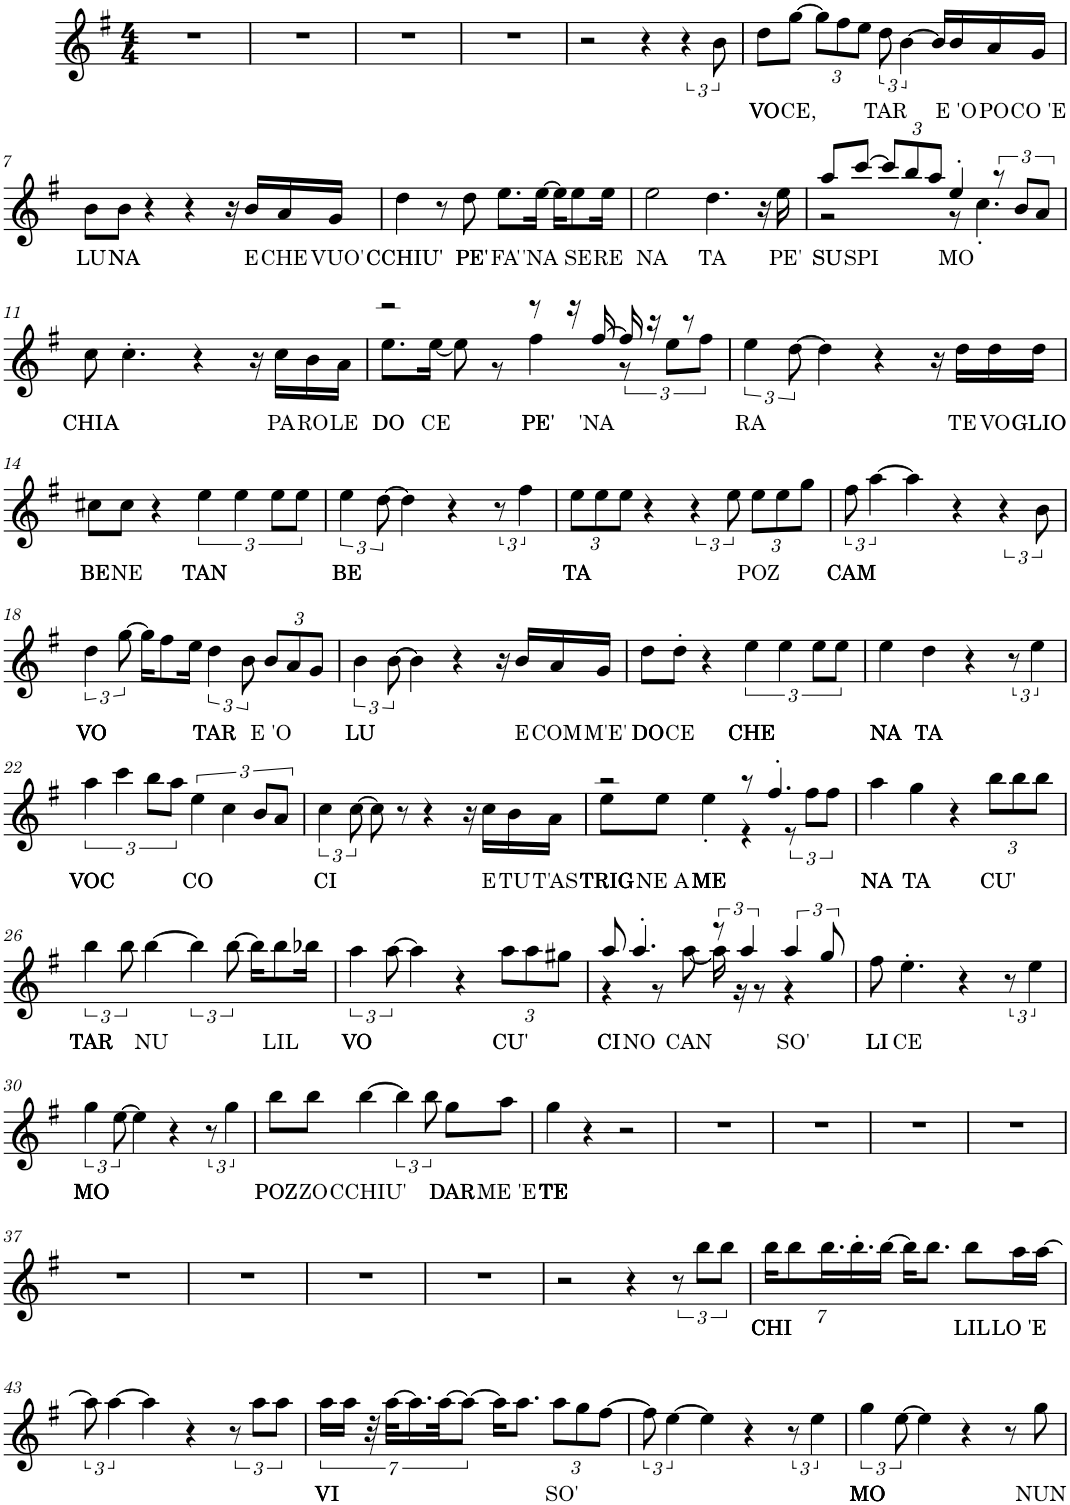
**kern	**kern	**kern	**kern	**kern	**kern	**kern	**kern	**kern	**kern	**kern	**text
*part10	*part9	*part8	*part8	*part7	*part6	*part5	*part4	*part3	*part2	*part1	*part1
*staff11	*staff10	*staff9	*staff8	*staff7	*staff6	*staff5	*staff4	*staff3	*staff2	*staff1	*staff1
*I"Fiati	*I"Chitarra 7-corde	*I"Piano elettrico	*	*I"Viola tenore	*I"Archi	*I"Archi	*I"Flauto a fischietto in Do	*I"Chitarra acustica	*I"Basso elettrico	*I"Vibrafono	*
*I'Fi.	*	*	*	*I'Vla. t.	*I'Ar.	*I'Ar.	*I'Fisc. Do	*	*I'B. el.	*I'Vib.	*
*stria5	*stria5	*stria5	*stria5	*stria5	*stria5	*stria5	*stria5	*stria5	*stria5	*	*
*clefG2	*clefGv2	*clefG2	*clefG2	*clefC3	*clefF4	*clefG2	*clefG^2	*clefGv2	*clefF4	*clefG2	*
*	*	*	*	*	*	*	*	*	*Trd7c12	*	*
*k[f#]	*k[f#]	*k[f#]	*k[f#]	*k[f#]	*k[f#]	*k[f#]	*k[f#]	*k[f#]	*k[f#]	*k[f#]	*
*M4/4	*M4/4	*M4/4	*M4/4	*M4/4	*M4/4	*M4/4	*M4/4	*M4/4	*M4/4	*M4/4	*
=1	=1	=1	=1	=1	=1	=1	=1	=1	=1	=1	=1
*	*^	*	*	*	*	*	*	*	*	*	*
1r	1r	2r	1r	1r	1r	1r	1r	1r	1r	1r	1r	.
.	.	4r	.	.	.	.	.	.	.	.	.	.
.	.	8r	.	.	.	.	.	.	.	.	.	.
.	.	16r	.	.	.	.	.	.	.	.	.	.
.	.	[16GG	.	.	.	.	.	.	.	.	.	.
=2	=2	=2	=2	=2	=2	=2	=2	=2	=2	=2	=2	=2
*	*^	*^	*	*	*	*	*	*	*	*	*	*
1r	32r	64r	[2.D	2.GG]	16aa\KL	16aaa\KL	1r	1GG 1d	1f# 1b	1r	8D	[4.GG	1r	.
.	.	[32.B\KKL	.	.	.	.	.	.	.	.	.	.	.	.
.	[16.f#	.	.	.	.	.	.	.	.	.	.	.	.	.
.	.	8.B\J_	.	.	8bb\	8bbb\	.	.	.	.	.	.	.	.
.	4.f#_	.	.	.	.	.	.	.	.	.	4D	.	.	.
.	.	.	.	.	[16ddd\Jk	[16dddd\Jk	.	.	.	.	.	.	.	.
.	.	2B]	.	.	16ddd\KL]	16dddd\KL]	.	.	.	.	.	.	.	.
.	.	.	.	.	8aa\	8aaa\	.	.	.	.	.	.	.	.
.	.	.	.	.	.	.	.	.	.	.	[8D	16GG/LL]	.	.
.	.	.	.	.	[16bb\Jk	[16bbb\Jk	.	.	.	.	.	16GG/JJ	.	.
.	4f#]	.	.	.	16bb\KL]	16bbb\KL]	.	.	.	.	8D]	8r	.	.
.	.	.	.	.	8ddd\	8dddd\	.	.	.	.	.	.	.	.
.	.	.	.	.	.	.	.	.	.	.	4D	8GG	.	.
.	.	.	.	.	[16aa\Jk	[16aaa\Jk	.	.	.	.	.	.	.	.
.	4r	4r	16D]	8r	16aa\LL]	16aaa\LL]	.	.	.	.	.	16G\KL	.	.
.	.	.	16r	.	16bb\J	16bbb\J	.	.	.	.	.	8G'\	.	.
.	.	.	16r	16r	16ddd\L	16dddd\L	.	.	.	.	[8D	.	.	.
.	.	.	[16D	32r	16aa\JJ	16aaa\JJ	.	.	.	.	.	16G\Jk	.	.
.	.	.	.	[32c	.	.	.	.	.	.	.	.	.	.
=3	=3	=3	=3	=3	=3	=3	=3	=3	=3	=3	=3	=3	=3	=3
*	*	*	*	*	*	*	*	*	*	*	*	*^	*	*
1r	64r	1e	2.D_	2.c_	16bb\KL	16bbb\KL	1r	1D 1c	1e 1g	1r	8D]	8D'\L	4r	1r	.
.	[32.g\KKL	.	.	.	.	.	.	.	.	.	.	.	.	.	.
.	8.g\J_	.	.	.	8ddd\	8dddd\	.	.	.	.	.	.	.	.	.
.	.	.	.	.	.	.	.	.	.	.	4D	8D\J	.	.	.
.	.	.	.	.	[16aa\Jk	[16aaa\Jk	.	.	.	.	.	.	.	.	.
.	2g_	.	.	.	16aa\KL]	16aaa\KL]	.	.	.	.	.	4r	8r	.	.
.	.	.	.	.	8bb\	8bbb\	.	.	.	.	.	.	.	.	.
.	.	.	.	.	.	.	.	.	.	.	[8D	.	16r	.	.
.	.	.	.	.	[16ddd\Jk	[16dddd\Jk	.	.	.	.	.	.	[16D	.	.
.	.	.	.	.	16ddd\KL]	16dddd\KL]	.	.	.	.	8D]	8r	4D]	.	.
.	.	.	.	.	8aa\	8aaa\	.	.	.	.	.	.	.	.	.
.	.	.	.	.	.	.	.	.	.	.	4D	16r	.	.	.
.	.	.	.	.	[16bb\Jk	[16bbb\Jk	.	.	.	.	.	16A	.	.	.
.	16g]	.	16D]	16c]	16bb\LL]	16bbb\LL]	.	.	.	.	.	16r	4r	.	.
.	16r	.	16r	16r	16ddd\J	16dddd\J	.	.	.	.	.	16G\KL	.	.	.
.	8r	.	16r	16r	16aa\L	16aaa\L	.	.	.	.	[8D	8E\J	.	.	.
.	.	.	[16GG	32r	16bb\JJ	16bbb\JJ	.	.	.	.	.	.	.	.	.
.	.	.	.	[32D	.	.	.	.	.	.	.	.	.	.	.
*	*	*	*	*	*	*	*	*	*	*	*	*v	*v	*	*
=4	=4	=4	=4	=4	=4	=4	=4	=4	=4	=4	=4	=4	=4	=4
1r	64r	2.B	2.GG]	2.D]	16ddd\KL	16dddd\KL	1r	1GG 1d	1f# 1b	1r	8D]	4.GG	1r	.
.	[32.f#\KKL	.	.	.	.	.	.	.	.	.	.	.	.	.
.	8.f#\J_	.	.	.	8aa\	8aaa\	.	.	.	.	.	.	.	.
.	.	.	.	.	.	.	.	.	.	.	4D	.	.	.
.	.	.	.	.	[16bb\Jk	[16bbb\Jk	.	.	.	.	.	.	.	.
.	4f#_	.	.	.	16bb\KL]	16bbb\KL]	.	.	.	.	.	.	.	.
.	.	.	.	.	8ddd\	8dddd\	.	.	.	.	.	.	.	.
.	.	.	.	.	.	.	.	.	.	.	[8D	16r	.	.
.	.	.	.	.	[16aa\Jk	[16aaa\Jk	.	.	.	.	.	16GG	.	.
.	8f#]	.	.	.	16aa\KL]	16aaa\KL]	.	.	.	.	8D]	8r	.	.
.	.	.	.	.	8bb\	8bbb\	.	.	.	.	.	.	.	.
.	8r	.	.	.	.	.	.	.	.	.	4D	4GG	.	.
.	.	.	.	.	[16ddd\Jk	[16dddd\Jk	.	.	.	.	.	.	.	.
.	4r	8r	4r	8r	16ddd\LL]	16dddd\LL]	.	.	.	.	.	.	.	.
.	.	.	.	.	16aa\J	16aaa\J	.	.	.	.	.	.	.	.
.	.	16r	.	16r	16bb\L	16bbb\L	.	.	.	.	8D	16r	.	.
.	.	32r	.	[16D	16ddd\JJ	16dddd\JJ	.	.	.	.	.	16GG	.	.
.	.	[32c	.	.	.	.	.	.	.	.	.	.	.	.
=5	=5	=5	=5	=5	=5	=5	=5	=5	=5	=5	=5	=5	=5	=5
*	*	*	*	*	*^	*^	*	*	*	*	*	*	*	*
1r	64r	4.c]	4.e	4.D]	2r	8r	16bb\ 16bbb\LL	2r	1r	2D 2c	2e 2g	1r	1r	8D\L	2r	.
.	[32.g\KKL	.	.	.	.	.	.	.	.	.	.	.	.	.	.	.
.	8.g\J_	.	.	.	.	.	16b\J	.	.	.	.	.	.	.	.	.
.	.	.	.	.	.	8gg'	16ggg\L	.	.	.	.	.	.	8D\J	.	.
.	.	.	.	.	.	.	16g\JJ	.	.	.	.	.	.	.	.	.
.	8g]	.	.	.	.	8ee'\L	16eee\LL	.	.	.	.	.	.	16r	.	.
.	.	.	.	.	.	.	16e\J	.	.	.	.	.	.	8.D'	.	.
*	*	*	*	*	*	*Xbrackettup	*	*	*	*	*	*	*	*	*	*
.	8r	16r	16r	16r	.	24cc\Jk	8ccc'\J	.	.	.	.	.	.	.	.	.
.	.	.	.	.	.	48r	.	.	.	.	.	.	.	.	.	.
.	.	32r	32r	[16D	.	24c/LL	.	.	.	.	.	.	.	.	.	.
.	.	64r	[32A	.	.	.	.	.	.	.	.	.	.	.	.	.
.	.	.	.	.	.	[48d/JJk	.	.	.	.	.	.	.	.	.	.
.	.	[64c	.	.	.	.	.	.	.	.	.	.	.	.	.	.
*	*	*	*	*	*	*	*Xbrackettup	*	*	*	*	*	*	*	*	*
.	[32d#X\KLL	2c]	2A]	4D_	4cc	4d]	48r	4dd#X'	.	2D 2c	2d#X 2f#	.	.	2D	4r	.
.	.	.	.	.	.	.	[48ff#\KLL	.	.	.	.	.	.	.	.	.
.	16.d#_\ [16.f#\JJ	.	.	.	.	.	.	.	.	.	.	.	.	.	.	.
.	.	.	.	.	.	.	24ff#]\ [24bb\	.	.	.	.	.	.	.	.	.
.	.	.	.	.	.	.	24bb\J_	.	.	.	.	.	.	.	.	.
.	4.d#] 4.f#]	.	.	.	.	.	8bb\J]	.	.	.	.	.	.	.	.	.
.	.	.	.	16D]	4r	4r	4bbb	4r	.	.	.	.	.	.	6r	.
.	.	.	.	16r	.	.	.	.	.	.	.	.	.	.	.	.
.	.	.	.	8r	.	.	.	.	.	.	.	.	.	.	.	.
.	.	.	.	.	.	.	.	.	.	.	.	.	.	.	12b\	.
*	*	*	*	*	*v	*v	*	*	*	*	*	*	*	*	*	*
*	*	*	*	*	*	*v	*v	*	*	*	*	*	*	*	*
=6	=6	=6	=6	=6	=6	=6	=6	=6	=6	=6	=6	=6	=6	=6
*	*	*	*	*	*	*	*	*	*	*	*^	*	*	*
*	*	*	*	*	*	*	*	*	*	*	*	*^	*	*	*
*	*	*	*	*	*	*	*	*	*	*	*	*	*^	*	*	*
!	!	!	!	!	!	!	!	!	!	!	!	!	!	!	!	!	!LO:LY:b
1r	16r	8r	[4.GG	4r	1r	1r	1r	1r	1r	1r	2d	2r	8r	4r	4G	8dd\L	VO
.	8G\L	.	.	.	.	.	.	.	.	.	.	.	.	.	.	.	.
!	!	!	!	!	!	!	!	!	!	!	!	!	!	!	!	!	!LO:LY:b
.	.	[8B	.	.	.	.	.	.	.	.	.	.	4.D	.	.	[8gg\J	CE,
.	[16g\Jk	.	.	.	.	.	.	.	.	.	.	.	.	.	.	.	.
*	*	*	*	*	*	*	*	*	*	*	*	*	*	*	*	*Xbrackettup	*
.	8g\L]	16B\KL]	.	4G	.	.	.	.	.	.	.	.	.	[4G	4G	12gg\L]	.
.	.	[8.B\J	.	.	.	.	.	.	.	.	.	.	.	.	.	.	.
.	.	.	.	.	.	.	.	.	.	.	.	.	.	.	.	12ff#\	.
.	[8d\J	.	16GG/LL]	.	.	.	.	.	.	.	.	.	.	.	.	.	.
.	.	.	.	.	.	.	.	.	.	.	.	.	.	.	.	12ee\J	.
.	.	.	[16g/JJ	.	.	.	.	.	.	.	.	.	.	.	.	.	.
*	*	*	*	*	*	*	*	*	*	*	*	*	*	*	*	*brackettup	*
!	!	!	!	!	!	!	!	!	!	!	!	!	!	!	!	!	!LO:LY:b
.	16d\KL]	16B]	16g]	4.GG	.	.	.	.	.	.	2e	4r	4r	8G]	4G	12dd\	TAR
.	8.G\J	16r	16r	.	.	.	.	.	.	.	.	.	.	.	.	.	.
.	.	.	.	.	.	.	.	.	.	.	.	.	.	.	.	[6b\	.
.	.	4B	16r	.	.	.	.	.	.	.	.	.	.	4.G'	.	.	.
.	.	.	[16e	.	.	.	.	.	.	.	.	.	.	.	.	.	.
.	16r	.	8e]	.	.	.	.	.	.	.	.	8r	4B	.	4G	16b/LL]	.
!	!	!	!	!	!	!	!	!	!	!	!	!	!	!	!	!	!LO:LY:b
.	8.G	.	.	.	.	.	.	.	.	.	.	.	.	.	.	16b/	E 'O
!	!	!	!	!	!	!	!	!	!	!	!	!	!	!	!	!	!LO:LY:b
.	.	8B	8r	16r	.	.	.	.	.	.	.	8G	.	.	.	16a/	PO
!	!	!	!	!	!	!	!	!	!	!	!	!	!	!	!	!	!LO:LY:b
.	.	.	.	16e	.	.	.	.	.	.	.	.	.	.	.	16g/JJ	CO 'E
!!LO:LB:g=z
=7	=7	=7	=7	=7	=7	=7	=7	=7	=7	=7	=7	=7	=7	=7	=7	=7	=7
!	!	!	!	!	!	!	!	!	!	!	!	!	!	!	!	!	!LO:LY:b
1r	8r	8r	16r	2F#'	1r	1r	1r	1r	1r	1r	2f#	4r	8r	4r	4G	8b\L	LU
.	.	.	8.G	.	.	.	.	.	.	.	.	.	.	.	.	.	.
!	!	!	!	!	!	!	!	!	!	!	!	!	!	!	!	!	!LO:LY:b
.	16r	4B	.	.	.	.	.	.	.	.	.	.	4.B'	.	.	8b\J	NA
.	[16f#	.	.	.	.	.	.	.	.	.	.	.	.	.	.	.	.
.	8f#]	.	16r	.	.	.	.	.	.	.	.	4d	.	8r	4G	4r	.
.	.	.	8.G	.	.	.	.	.	.	.	.	.	.	.	.	.	.
.	16r	8B	.	.	.	.	.	.	.	.	.	.	.	8B	.	.	.
.	16f#	.	.	.	.	.	.	.	.	.	.	.	.	.	.	.	.
.	8r	8r	16r	2E'	.	.	.	.	.	.	2e	8r	8r	4r	4G	4r	.
.	.	.	8.G	.	.	.	.	.	.	.	.	.	.	.	.	.	.
.	16r	4B	.	.	.	.	.	.	.	.	.	16r	[8G	.	.	.	.
.	[16e	.	.	.	.	.	.	.	.	.	.	[16d	.	.	.	.	.
.	8e]	.	16r	.	.	.	.	.	.	.	.	4d]	16G/KL]	8r	4G	16r	.
!	!	!	!	!	!	!	!	!	!	!	!	!	!	!	!	!	!LO:LY:b
.	.	.	8.G	.	.	.	.	.	.	.	.	.	8.B/J	.	.	16b/LL	E
!	!	!	!	!	!	!	!	!	!	!	!	!	!	!	!	!	!LO:LY:b
.	16r	8B	.	.	.	.	.	.	.	.	.	.	.	8G	.	16a/	CHE
!	!	!	!	!	!	!	!	!	!	!	!	!	!	!	!	!	!LO:LY:b
.	16d	.	.	.	.	.	.	.	.	.	.	.	.	.	.	16g/JJ	VUO'
=8	=8	=8	=8	=8	=8	=8	=8	=8	=8	=8	=8	=8	=8	=8	=8	=8	=8
!	!	!	!	!	!	!	!	!	!	!	!	!	!	!	!	!	!LO:LY:b
1r	2r	4r	4BB 4A 4d	2r	1r	1r	4r	4r	1r	1r	8r	2A 2d	[4BB	8r	4B	4dd\	CCHIU'
.	.	.	.	.	.	.	.	.	.	.	16r	.	.	4.F#'	.	.	.
.	.	.	.	.	.	.	.	.	.	.	[16a	.	.	.	.	.	.
.	.	8.A/ 8.d/L	16r	.	.	.	8r	8r	.	.	4a]	.	16BB/KL]	.	4B'	8r	.
.	.	.	8.BB'	.	.	.	.	.	.	.	.	.	8.f#/J	.	.	.	.
!	!	!	!	!	!	!	!	!	!	!	!	!	!	!	!	!	!LO:LY:b
.	.	.	.	.	.	.	8D	8D	.	.	.	.	.	.	.	8dd\	PE'
.	.	[16BB-X/Jk	.	.	.	.	.	.	.	.	.	.	.	.	.	.	.
!	!	!	!	!	!	!	!	!	!	!	!	!	!	!	!	!	!LO:LY:b
.	8.a\L	4BB-]	16r	8r	.	.	4A	4A	.	.	2g	8r	4r	8r	4G	8.ee\L	FA'
.	.	.	8.c#X'	.	.	.	.	.	.	.	.	.	.	.	.	.	.
.	.	.	.	8B-X	.	.	.	.	.	.	.	16r	.	4.G	.	.	.
!	!	!	!	!	!	!	!	!	!	!	!	!	!	!	!	!	!LO:LY:b
.	[16c#\Jk	.	.	.	.	.	.	.	.	.	.	[16c#X	.	.	.	[16ee\Jk	'NA
.	8c#]	8g\L	8r	16r	.	.	4G	4G	.	.	.	4c#]	16r	.	4G	16ee\KL]	.
!	!	!	!	!	!	!	!	!	!	!	!	!	!	!	!	!	!LO:LY:b
.	.	.	.	8.BB-	.	.	.	.	.	.	.	.	8.e	.	.	8ee\	SE
.	8r	8B-\J	16r	.	.	.	.	.	.	.	.	.	.	.	.	.	.
!	!	!	!	!	!	!	!	!	!	!	!	!	!	!	!	!	!LO:LY:b
.	.	.	16c#	.	.	.	.	.	.	.	.	.	.	.	.	16ee\Jk	RE
=9	=9	=9	=9	=9	=9	=9	=9	=9	=9	=9	=9	=9	=9	=9	=9	=9	=9
!	!	!	!	!	!	!	!	!	!	!	!	!	!	!	!	!	!LO:LY:b
1r	8r	8r	16r	[2AA	1r	1r	2G	2G	1r	1r	8r	8r	2AA	16r	4A	2ee\	NA
.	.	.	8.G	.	.	.	.	.	.	.	.	.	.	[8.G	.	.	.
.	4c	16r	.	.	.	.	.	.	.	.	16r	4.c	.	.	.	.	.
.	.	[16e	.	.	.	.	.	.	.	.	[16b	.	.	.	.	.	.
.	.	8e]	16r	.	.	.	.	.	.	.	[16a\ 16b]\KL	.	.	8.G]	4A'	.	.
.	.	.	8.G	.	.	.	.	.	.	.	8.a\J]	.	.	.	.	.	.
.	8c	16r	.	.	.	.	.	.	.	.	.	.	.	.	.	.	.
.	.	16e	.	.	.	.	.	.	.	.	.	.	.	16r	.	.	.
!	!	!	!	!	!	!	!	!	!	!	!	!	!	!	!	!	!LO:LY:b
.	8.d\L	4r	16r	16AA]	.	.	2F#	2F#	.	.	8r	16r	4e'	8r	4d	4.dd\	TA
.	.	.	8.F#'	16r	.	.	.	.	.	.	.	8.f#'	.	.	.	.	.
.	.	.	.	4.D	.	.	.	.	.	.	16r	.	.	4.A'	.	.	.
.	[16c\Jk	.	.	.	.	.	.	.	.	.	[16c	.	.	.	.	.	.
.	4c]	8r	8r	.	.	.	.	.	.	.	16c]	4r	16r	.	4d	.	.
.	.	.	.	.	.	.	.	.	.	.	16r	.	8.e	.	.	.	.
.	.	16r	8d	.	.	.	.	.	.	.	8f#	.	.	.	.	16r	.
!	!	!	!	!	!	!	!	!	!	!	!	!	!	!	!	!	!LO:LY:b
.	.	16D	.	.	.	.	.	.	.	.	.	.	.	.	.	16ee\	PE'
=10	=10	=10	=10	=10	=10	=10	=10	=10	=10	=10	=10	=10	=10	=10	=10	=10	=10
!	!	!	!	!	!	!	!	!	!	!	!	!	!	!	!	!	!LO:LY:b
*	*	*	*	*	*	*	*	*	*	*	*	*	*	*	*	*^	*
1r	8r	8e	2AA	16r	1r	1r	[1E	[1E	1r	1r	8r	4r	[4e	8r	4A	8aa/L	2r	SU
.	.	.	.	8.A	.	.	.	.	.	.	.	.	.	.	.	.	.	.
!	!	!	!	!	!	!	!	!	!	!	!	!	!	!	!	!	!	!LO:LY:b
.	16r	4c	.	.	.	.	.	.	.	.	16r	.	.	4.c'	.	[8ccc/J	.	SPI
.	[16e	.	.	.	.	.	.	.	.	.	[16a	.	.	.	.	.	.	.
*	*	*	*	*	*	*	*	*	*	*	*	*	*	*	*	*Xbrackettup	*	*
.	8e]	.	.	16r	.	.	.	.	.	.	8a]	8r	16e\KL]	.	4A	12ccc/L]	.	.
.	.	.	.	8.A	.	.	.	.	.	.	.	.	8.e\J	.	.	.	.	.
.	.	.	.	.	.	.	.	.	.	.	.	.	.	.	.	12bb/	.	.
.	16r	8c	.	.	.	.	.	.	.	.	8r	8c	.	.	.	.	.	.
.	.	.	.	.	.	.	.	.	.	.	.	.	.	.	.	12aa/J	.	.
.	[16e	.	.	.	.	.	.	.	.	.	.	.	.	.	.	.	.	.
!	!	!	!	!	!	!	!	!	!	!	!	!	!	!	!	!	!	!LO:LY:b
.	16e]	16r	8r	[4.AA	.	.	.	.	.	.	2g#X'	4r	8r	8r	4A	4ee'/	8r	MO
.	16r	[8.G#X	.	.	.	.	.	.	.	.	.	.	.	.	.	.	.	.
.	4c	.	16r	.	.	.	.	.	.	.	.	.	16r	4.c	.	.	4.cc'\	.
.	.	.	[16e	.	.	.	.	.	.	.	.	.	[16e	.	.	.	.	.
*	*	*	*	*	*	*	*	*	*	*	*	*	*	*	*	*brackettup	*	*
.	.	16G#/KL]	8e]	.	.	.	.	.	.	.	.	16r	8.e]	.	4A	12r	.	.
.	.	8.G#/J	.	.	.	.	.	.	.	.	.	8.g#'	.	.	.	.	.	.
.	.	.	.	.	.	.	.	.	.	.	.	.	.	.	.	12b/L	.	.
.	[8c	.	8r	16AA/LL]	.	.	.	.	.	.	.	.	.	.	.	.	.	.
.	.	.	.	.	.	.	.	.	.	.	.	.	.	.	.	12a/J	.	.
.	.	.	.	[16e/JJ	.	.	.	.	.	.	.	.	16r	.	.	.	.	.
*	*	*	*	*	*	*	*	*	*	*	*	*	*v	*v	*	*v	*v	*
!!LO:LB:g=z
=11	=11	=11	=11	=11	=11	=11	=11	=11	=11	=11	=11	=11	=11	=11	=11	=11
!	!	!	!	!	!	!	!	!	!	!	!	!	!	!	!	!LO:LY:b
1r	8c]	4.AA	8r	16e\KL]	1r	1r	2E]	2E]	1r	1r	4g	8r	8c	4A	8cc\	CHIA
.	.	.	.	[8.G\J	.	.	.	.	.	.	.	.	.	.	.	.
.	4c	.	16r	.	.	.	.	.	.	.	.	16r	4.A	.	4.cc'\	.
.	.	.	[16e	.	.	.	.	.	.	.	.	[16c	.	.	.	.
.	.	.	8e]	16G/KL]	.	.	.	.	.	.	16r	4c]	.	4A'	.	.
.	.	.	.	[8.G/J	.	.	.	.	.	.	8.g	.	.	.	.	.
.	16r	[8c	8r	.	.	.	.	.	.	.	.	.	.	.	.	.
.	[16e	.	.	.	.	.	.	.	.	.	.	.	.	.	.	.
.	8e]	8c\L]	4D' 4f#'	16G/KL]	.	.	4F#	4F#	.	.	16r	2r	2r	4d	4r	.
.	.	.	.	8F#/	.	.	.	.	.	.	16A'\ 16f#'\LL	.	.	.	.	.
.	8r	8c\J	.	.	.	.	.	.	.	.	16A'\ 16f#'\	.	.	.	.	.
.	.	.	.	[16E/Jk	.	.	.	.	.	.	16A\ 16f#\JJ	.	.	.	.	.
.	4r	16r	8F#'/L	8E]	.	.	4G	4G	.	.	16r	.	.	4d'	16r	.
!	!	!	!	!	!	!	!	!	!	!	!	!	!	!	!	!LO:LY:b
.	.	8.c	.	.	.	.	.	.	.	.	16G'\ 16e'\KL	.	.	.	16cc\LL	PA
!	!	!	!	!	!	!	!	!	!	!	!	!	!	!	!	!LO:LY:b
.	.	.	8F#/J	8r	.	.	.	.	.	.	8F#'\ 8d'\J	.	.	.	16b\	RO
!	!	!	!	!	!	!	!	!	!	!	!	!	!	!	!	!LO:LY:b
.	.	.	.	.	.	.	.	.	.	.	.	.	.	.	16a\JJ	LE
=12	=12	=12	=12	=12	=12	=12	=12	=12	=12	=12	=12	=12	=12	=12	=12	=12
*	*	*	*	*	*	*	*	*	*	*	*	*	*^	*	*	*
!	!	!	!	!	!	!	!	!	!	!	!	!	!	!	!	!	!LO:LY:b
*	*	*	*	*	*	*	*	*	*	*	*	*	*	*	*	*^	*
1r	8r	8.g\L	4.AA	4r	1r	1r	2c	2c	1r	1r	8r	2r	8G'/L	[4AA 4c	4.e	2r	8.ee\L	DO
.	[8G	.	.	.	.	.	.	.	.	.	16r	.	8G/J	.	.	.	.	.
!	!	!	!	!	!	!	!	!	!	!	!	!	!	!	!	!	!	!LO:LY:b
.	.	[16c\Jk	.	.	.	.	.	.	.	.	[16e	.	.	.	.	.	[16ee\Jk	CE
.	16G\KL]	4c]	.	8r	.	.	.	.	.	.	4e]	.	16r	8AA/L_	.	.	8ee\]	.
.	8.g\J	.	.	.	.	.	.	.	.	.	.	.	8.c	.	.	.	.	.
.	.	.	16r	8G	.	.	.	.	.	.	.	.	.	8AA]/ 8G/J	8e'	.	8r	.
.	.	.	16AA	.	.	.	.	.	.	.	.	.	.	.	.	.	.	.
!	!	!	!	!	!	!	!	!	!	!	!	!	!	!	!	!	!	!LO:LY:b
.	8.f#\L	4r	8r	16r	.	.	2B	2B	.	.	4f#	8r	8r	[4D	2d	8r	4ff#\	PE'
.	.	.	.	8.F#	.	.	.	.	.	.	.	.	.	.	.	.	.	.
.	.	.	8c'	.	.	.	.	.	.	.	.	16r	4.A	.	.	16r	.	.
!	!	!	!	!	!	!	!	!	!	!	!	!	!	!	!	!	!	!LO:LY:b
.	[16e\Jk	.	.	.	.	.	.	.	.	.	.	[16c	.	.	.	[16ff#/	.	'NA
.	8e\L]	16r	8r	4D	.	.	.	.	.	.	8r	8.c]	.	16D/KL_	.	16ff#/]	12r	.
.	.	8.F#	.	.	.	.	.	.	.	.	.	.	.	8D]/ 8f#/	.	16r	.	.
.	.	.	.	.	.	.	.	.	.	.	.	.	.	.	.	.	12ee\L	.
.	8c\J	.	16r	.	.	.	.	.	.	.	8e	.	.	.	.	8r	.	.
.	.	.	.	.	.	.	.	.	.	.	.	.	.	.	.	.	12ff#\J	.
.	.	.	16d	.	.	.	.	.	.	.	.	16r	.	16c/Jk	.	.	.	.
*	*	*	*	*	*	*	*	*	*	*	*	*	*	*	*	*v	*v	*
=13	=13	=13	=13	=13	=13	=13	=13	=13	=13	=13	=13	=13	=13	=13	=13	=13	=13
!	!	!	!	!	!	!	!	!	!	!	!	!	!	!	!	!	!LO:LY:b
1r	8r	8r	[4.GG	16r	1r	1r	2A	2A	1r	1r	4r	8r	8r	2GG	4G	6ee\	RA
.	.	.	.	8.D'	.	.	.	.	.	.	.	.	.	.	.	.	.
.	4B	16r	.	.	.	.	.	.	.	.	.	16r	4.D	.	.	.	.
.	.	.	.	.	.	.	.	.	.	.	.	.	.	.	.	[12dd\	.
.	.	[16g	.	.	.	.	.	.	.	.	.	[16B	.	.	.	.	.
.	.	16g]	.	16r	.	.	.	.	.	.	16r	8.B]	.	.	4G	4dd\]	.
.	.	16r	.	8.D'	.	.	.	.	.	.	8.g'	.	.	.	.	.	.
.	[8B	8r	16GG/LL]	.	.	.	.	.	.	.	.	.	.	.	.	.	.
.	.	.	[16g/JJ	.	.	.	.	.	.	.	.	16r	.	.	.	.	.
.	16B/KL]	8r	16g]	[4.GG	.	.	2G	2G	.	.	8r	2r	8r	[4.GG	4G	4r	.
.	8.D'/J	.	16r	.	.	.	.	.	.	.	.	.	.	.	.	.	.
.	.	16r	4B	.	.	.	.	.	.	.	16r	.	[4D	.	.	.	.
.	.	[16g	.	.	.	.	.	.	.	.	[16B	.	.	.	.	.	.
.	16r	16g]	.	.	.	.	.	.	.	.	8.B]	.	.	.	4G	16r	.
!	!	!	!	!	!	!	!	!	!	!	!	!	!	!	!	!	!LO:LY:b
.	8.D	16r	.	.	.	.	.	.	.	.	.	.	.	.	.	16dd\LL	TE
!	!	!	!	!	!	!	!	!	!	!	!	!	!	!	!	!	!LO:LY:b
.	.	16r	8B	16GG/LL]	.	.	.	.	.	.	.	.	16D]	16GG/LL]	.	16dd\	VO
!	!	!	!	!	!	!	!	!	!	!	!	!	!	!	!	!	!LO:LY:b
.	.	64r	.	16g/JJ	.	.	.	.	.	.	16r	.	64r	[16FF#/JJ	.	16dd\JJ	GLIO
.	.	[32.FF#	.	.	.	.	.	.	.	.	.	.	[32.C#X	.	.	.	.
!!LO:LB:g=z
=14	=14	=14	=14	=14	=14	=14	=14	=14	=14	=14	=14	=14	=14	=14	=14	=14	=14
!	!	!	!	!	!	!	!	!	!	!	!	!	!	!	!	!	!LO:LY:b
1r	32r	4.FF#_	16E/KL	64r	1r	1r	1F#	2F#	4r	1r	64r	4.F#	2C#]	4.FF#]	[4.FF#	8cc#X\L	BE
.	.	.	.	32.F#	.	.	.	.	.	.	[64B-X\KKLL	.	.	.	.	.	.
.	16.c#X	.	.	.	.	.	.	.	.	.	16.B-_\ [16.e\J	.	.	.	.	.	.
.	.	.	8.E/J	16r	.	.	.	.	.	.	.	.	.	.	.	.	.
!	!	!	!	!	!	!	!	!	!	!	!	!	!	!	!	!	!LO:LY:b
.	16r	.	.	4.F#'	.	.	.	.	.	.	8B-_\ 8e_\J	.	.	.	.	8cc#\J	NE
.	[16c#	.	.	.	.	.	.	.	.	.	.	.	.	.	.	.	.
.	8c#]	.	16r	.	.	.	.	.	8r	.	16B-] 16e]	.	.	.	.	4r	.
.	.	.	8.E'	.	.	.	.	.	.	.	16r	.	.	.	.	.	.
.	16r	8FF#_ 8F#	.	.	.	.	.	.	16r	.	8r	16r	.	[8FF#	16FF#\LL]	.	.
.	[16e	.	.	.	.	.	.	.	16f#' 16g'	.	.	[16F#	.	.	16c#X'\JJ	.	.
!	!	!	!	!	!	!	!	!	!	!	!	!	!	!	!	!	!LO:LY:b
.	8e]	4FF#]	8r	16r	.	.	.	2B-X	4g#X' 4a'	.	8r	16F#/KL]	8e	4FF#]	[4c#	6ee\	TAN
.	.	.	.	8.F#	.	.	.	.	.	.	.	8.B-/J	.	.	.	.	.
.	16r	.	4.B-X	.	.	.	.	.	.	.	16r	.	4F#	.	.	.	.
.	.	.	.	.	.	.	.	.	.	.	.	.	.	.	.	6ee\	.
.	[16e	.	.	.	.	.	.	.	.	.	[16e	.	.	.	.	.	.
.	8e]	8r	.	16r	.	.	.	.	4gn	.	4e]	16r	.	8r	16c#\LL]	.	.
.	.	.	.	8.F#	.	.	.	.	.	.	.	8.B-	.	.	16F#\J	.	.
.	.	.	.	.	.	.	.	.	.	.	.	.	.	.	.	12ee\L	.
.	8r	8c#	.	.	.	.	.	.	.	.	.	.	8F#	16r	16c#\L	.	.
.	.	.	.	.	.	.	.	.	.	.	.	.	.	.	.	12ee\J	.
.	.	.	.	.	.	.	.	.	.	.	.	.	.	[16FF#	16cn\JJ	.	.
=15	=15	=15	=15	=15	=15	=15	=15	=15	=15	=15	=15	=15	=15	=15	=15	=15	=15
!	!	!	!	!	!	!	!	!	!	!	!	!	!	!	!	!	!LO:LY:b
1r	4r	8.BB/L	8r	16r	1r	1r	4c#X	4c#X	1d 1f#	1r	8r	4r	8cc#X	16FF#/KL]	4.B	6ee\	BE
.	.	.	.	[8.F#	.	.	.	.	.	.	.	.	.	[8.d/J	.	.	.
.	.	.	4A	.	.	.	.	.	.	.	16r	.	4f#	.	.	.	.
.	.	.	.	.	.	.	.	.	.	.	.	.	.	.	.	[12dd\	.
.	.	[16d/Jk	.	.	.	.	.	.	.	.	16cc#	.	.	.	.	.	.
.	8.BB'/L	8d]	.	16F#/KL]	.	.	4B	8.B\L	.	.	8r	4b	.	16d\KL]	.	4dd\]	.
.	.	.	.	[8.F#/J	.	.	.	.	.	.	.	.	.	[8.d\J	.	.	.
.	.	8r	8A	.	.	.	.	.	.	.	16r	.	[8B	.	16r	.	.
.	16d/Jk	.	.	.	.	.	.	[16B-X\Jk	.	.	16b	.	.	.	16F#	.	.
.	8r	4r	8B-X	16F#/KL]	.	.	4B-X	4B-]	.	.	8r	4b-X	16B\KL]	16d]	4.B	4r	.
.	.	.	.	8.BB/J	.	.	.	.	.	.	.	.	[8.B-X\J	16r	.	.	.
.	16r	.	4F#	.	.	.	.	.	.	.	16r	.	.	4d	.	.	.
.	16B-	.	.	.	.	.	.	.	.	.	16b-	.	.	.	.	.	.
.	8r	4Bn'	.	16r	.	.	4A	4A	.	.	8r	4a	16B-/KL]	.	.	12r	.
.	.	.	.	8.BB	.	.	.	.	.	.	.	.	8.A/J	.	.	.	.
.	.	.	.	.	.	.	.	.	.	.	.	.	.	.	.	6ff#\	.
.	16r	.	8F#	.	.	.	.	.	.	.	16r	.	.	8d	16r	.	.
.	16B	.	.	.	.	.	.	.	.	.	16f#	.	.	.	16F#	.	.
=16	=16	=16	=16	=16	=16	=16	=16	=16	=16	=16	=16	=16	=16	=16	=16	=16	=16
*	*	*	*	*	*	*	*	*	*^	*	*	*	*	*	*	*	*
*	*	*	*	*	*	*	*	*	*	*	*	*	*	*	*	*	*Xbrackettup	*
!	!	!	!	!	!	!	!	!	!	!	!	!	!	!	!	!	!	!LO:LY:b
1r	8r	16r	4EE	8r	1r	1r	2EE	2EE 2d	[2e	2d	1r	8r	16r	8r	2E	[4E	12ee\L	TA
.	.	8.E	.	.	.	.	.	.	.	.	.	.	[8.B	.	.	.	.	.
.	.	.	.	.	.	.	.	.	.	.	.	.	.	.	.	.	12ee\	.
.	16r	.	.	4.G	.	.	.	.	.	.	.	16r	.	4.d	.	.	.	.
.	.	.	.	.	.	.	.	.	.	.	.	.	.	.	.	.	12ee\J	.
.	[16d	.	.	.	.	.	.	.	.	.	.	[16g	.	.	.	.	.	.
.	8d\L]	4E	16r	.	.	.	.	.	.	.	.	8g\L_	16B]	.	.	16E\LL]	4r	.
.	.	.	8.B	.	.	.	.	.	.	.	.	.	16r	.	.	16E\J	.	.
.	8g\J	.	.	.	.	.	.	.	.	.	.	8B\ 8g]\J	8r	.	.	16B\L	.	.
.	.	.	.	.	.	.	.	.	.	.	.	.	.	.	.	16B-X\JJ	.	.
*	*	*	*	*	*	*	*	*	*	*	*	*	*	*	*	*	*brackettup	*
.	4AA	8r	8c#X'\L	16r	.	.	2GG	2GG 2c#X	2c#X 2e]	2r	.	8r	8r	16r	2AA	2A	6r	.
.	.	.	.	8.G	.	.	.	.	.	.	.	.	.	[8.e	.	.	.	.
.	.	16r	[8c#\J	.	.	.	.	.	.	.	.	16r	4.g'	.	.	.	.	.
.	.	.	.	.	.	.	.	.	.	.	.	.	.	.	.	.	12ee\	.
.	.	[16e	.	.	.	.	.	.	.	.	.	[16cc#X	.	.	.	.	.	.
*	*	*	*	*	*	*	*	*	*	*	*	*	*	*	*	*	*Xbrackettup	*
!	!	!	!	!	!	!	!	!	!	!	!	!	!	!	!	!	!	!LO:LY:b
.	8r	4e]	16c#/KL]	8AA/L	.	.	.	.	.	.	.	8cc#\L_	.	4e]	.	.	12ee\L	POZ
.	.	.	8.G/J	.	.	.	.	.	.	.	.	.	.	.	.	.	.	.
.	.	.	.	.	.	.	.	.	.	.	.	.	.	.	.	.	12ee\	.
.	16r	.	.	8c#/J	.	.	.	.	.	.	.	8g\ 8cc#]\J	.	.	.	.	.	.
.	.	.	.	.	.	.	.	.	.	.	.	.	.	.	.	.	12gg\J	.
.	16g	.	.	.	.	.	.	.	.	.	.	.	.	.	.	.	.	.
*	*	*	*	*	*	*	*	*	*v	*v	*	*v	*v	*v	*v	*	*	*
=17	=17	=17	=17	=17	=17	=17	=17	=17	=17	=17	=17	=17	=17	=17
*	*	*	*Xbrackettup	*	*	*	*	*	*	*	*	*	*brackettup	*
*	*	*	*	*	*	*	*	*	*	*	*^	*	*	*
*	*	*	*	*	*	*	*	*	*	*	*	*^	*	*	*
!	!	!	!	!	!	!	!	!	!	!	!	!	!	!	!	!LO:LY:b
1r	2r	2r	[14AA/LL	2r	1r	4g	1r	4AA	4c 4e	1r	4g	8r	8r	4A	12ff#\	CAM
.	.	.	28AA_/ [28G/L	.	.	.	.	.	.	.	.	.	.	.	.	.
.	.	.	.	.	.	.	.	.	.	.	.	.	.	.	[6aa\	.
.	.	.	28AA_/ 28G_/ [28c/JJ	.	.	.	.	.	.	.	.	.	.	.	.	.
.	.	.	.	.	.	.	.	.	.	.	.	8e	16r	.	.	.
.	.	.	28AA_/ 28G_/ 28c_/ [28e/LL	.	.	.	.	.	.	.	.	.	.	.	.	.
.	.	.	[28DD#X/ 28AA]/ 28G]/ 28c]/ 28e_/	.	.	.	.	.	.	.	.	.	.	.	.	.
.	.	.	.	.	.	.	.	.	.	.	.	.	16c	.	.	.
.	.	.	28DD#_/ [28G/ 28e]/JJJ	.	.	.	.	.	.	.	.	.	.	.	.	.
.	.	.	28DD#_/ 28G_/ [28c#X/KKL	.	.	4a	.	4DD#X	4c#X 4fn	.	4b-X	4r	8r	4D#X	4aa\]	.
.	.	.	7DD#_/ 7G_/ 7c#_/ [7fn/	.	.	.	.	.	.	.	.	.	.	.	.	.
.	.	.	.	.	.	.	.	.	.	.	.	.	8c#X	.	.	.
.	.	.	28DD#]/ 28G]/ 28c#]/ 28f]/LL	.	.	.	.	.	.	.	.	.	.	.	.	.
.	.	.	[28DDn/JJJ	.	.	.	.	.	.	.	.	.	.	.	.	.
.	32r	5cn	4DD]	4F#	.	4b	.	2DDn	4cn 4e	.	2r	2r	4e	4Dn	4r	.
.	[16.e\KL	.	.	.	.	.	.	.	.	.	.	.	.	.	.	.
.	8e\J]	.	.	.	.	.	.	.	.	.	.	.	.	.	.	.
.	.	[10D	.	.	.	.	.	.	.	.	.	.	.	.	.	.
.	4r	.	64r	4F#	.	4cc	.	.	16d#X'/LL	.	.	.	4d#X	16r	6r	.
.	.	.	[32.c\KKL	.	.	.	.	.	.	.	.	.	.	.	.	.
.	.	5D] 5d#X	.	.	.	.	.	.	.	.	.	.	.	.	.	.
.	.	.	8.c\J]	.	.	.	.	.	16dn'/ 16e'/J	.	.	.	.	16d\KL	.	.
.	.	.	.	.	.	.	.	.	16f#X'/ 16g'/L	.	.	.	.	8D\J	.	.
.	.	.	.	.	.	.	.	.	.	.	.	.	.	.	12b\	.
.	.	.	.	.	.	.	.	.	16a'/ 16b'/ 16cc'/JJ	.	.	.	.	.	.	.
!!LO:LB:g=z
=18	=18	=18	=18	=18	=18	=18	=18	=18	=18	=18	=18	=18	=18	=18	=18	=18
*	*	*	*	*	*	*	*	*	*	*	*	*	*^	*	*	*
!	!	!	!	!	!	!	!	!	!	!	!	!	!	!	!	!	!LO:LY:b
1r	16r	[4.GG	8r	4r	4d	4dd	1r	2GG 2B	2dd	1r	2d	2r	8r	4r	4.GG	6dd\	VO
.	8G\L	.	.	.	.	.	.	.	.	.	.	.	.	.	.	.	.
.	.	.	[8B	.	.	.	.	.	.	.	.	.	4.D	.	.	.	.
.	.	.	.	.	.	.	.	.	.	.	.	.	.	.	.	[12gg\	.
.	[16g\Jk	.	.	.	.	.	.	.	.	.	.	.	.	.	.	.	.
.	8g\L]	.	16B\KL]	4G	4r	4r	.	.	.	.	.	.	.	[4G	.	16gg\KL]	.
.	.	.	[8.B\J	.	.	.	.	.	.	.	.	.	.	.	.	8ff#\	.
.	[8d\J	16GG/LL]	.	.	.	.	.	.	.	.	.	.	.	.	16r	.	.
.	.	[16g/JJ	.	.	.	.	.	.	.	.	.	.	.	.	16D	16ee\Jk	.
!	!	!	!	!	!	!	!	!	!	!	!	!	!	!	!	!	!LO:LY:b
.	16d]	16g]	16B/KL]	4.GG	2e'	2ee'	.	2GG 2B	2ee	.	2e	4r	4r	8G]	[4.GG	6dd\	TAR
.	16r	16r	8.G/J	.	.	.	.	.	.	.	.	.	.	.	.	.	.
.	4B	16r	.	.	.	.	.	.	.	.	.	.	.	4.G'	.	.	.
.	.	.	.	.	.	.	.	.	.	.	.	.	.	.	.	12b\	.
.	.	[16e	.	.	.	.	.	.	.	.	.	.	.	.	.	.	.
*	*	*	*	*	*	*	*	*	*	*	*	*	*	*	*	*Xbrackettup	*
!	!	!	!	!	!	!	!	!	!	!	!	!	!	!	!	!	!LO:LY:b
.	.	8e]	16r	.	.	.	.	.	.	.	.	8r	4B	.	.	12b/L	E 'O
.	.	.	8.G	.	.	.	.	.	.	.	.	.	.	.	.	.	.
.	.	.	.	.	.	.	.	.	.	.	.	.	.	.	.	12a/	.
.	8B	8r	.	16r	.	.	.	.	.	.	.	8G	.	.	16GG/LL]	.	.
.	.	.	.	.	.	.	.	.	.	.	.	.	.	.	.	12g/J	.
.	.	.	.	16e	.	.	.	.	.	.	.	.	.	.	16D/JJ	.	.
=19	=19	=19	=19	=19	=19	=19	=19	=19	=19	=19	=19	=19	=19	=19	=19	=19	=19
*	*	*	*	*	*	*	*	*	*	*	*	*	*	*	*	*brackettup	*
!	!	!	!	!	!	!	!	!	!	!	!	!	!	!	!	!	!LO:LY:b
1r	8r	8r	16r	2F#'	4f#	2ff#'	1r	4.GG 4.B	2ff#	1r	2f#	4r	8r	4r	4.GG	6b\	LU
.	.	.	8.G	.	.	.	.	.	.	.	.	.	.	.	.	.	.
.	16r	4B	.	.	.	.	.	.	.	.	.	.	4.B'	.	.	.	.
.	.	.	.	.	.	.	.	.	.	.	.	.	.	.	.	[12b\	.
.	[16f#	.	.	.	.	.	.	.	.	.	.	.	.	.	.	.	.
.	8f#]	.	16r	.	4r	.	.	.	.	.	.	4d	.	8r	.	4b\]	.
.	.	.	8.G	.	.	.	.	.	.	.	.	.	.	.	.	.	.
.	16r	8B	.	.	.	.	.	8GG 8B	.	.	.	.	.	8B	16r	.	.
.	16f#	.	.	.	.	.	.	.	.	.	.	.	.	.	16D	.	.
*	*	*	*	*	*clefF4	*	*	*	*	*	*	*	*	*	*	*	*
.	8r	8r	16r	2E'	2e	2ee	.	2GG 2B	2ee	.	2e	8r	8r	4r	4.GG	4r	.
.	.	.	8.G	.	.	.	.	.	.	.	.	.	.	.	.	.	.
.	16r	4B	.	.	.	.	.	.	.	.	.	16r	[8G	.	.	.	.
.	[16e	.	.	.	.	.	.	.	.	.	.	[16d	.	.	.	.	.
.	8e]	.	16r	.	.	.	.	.	.	.	.	4d]	16G/KL]	8r	.	16r	.
!	!	!	!	!	!	!	!	!	!	!	!	!	!	!	!	!	!LO:LY:b
.	.	.	8.G	.	.	.	.	.	.	.	.	.	8.B/J	.	.	16b/LL	E
!	!	!	!	!	!	!	!	!	!	!	!	!	!	!	!	!	!LO:LY:b
.	16r	8B	.	.	.	.	.	.	.	.	.	.	.	8G	16AA/LL	16a/	COM
!	!	!	!	!	!	!	!	!	!	!	!	!	!	!	!	!	!LO:LY:b
.	16d	.	.	.	.	.	.	.	.	.	.	.	.	.	16BB-X/JJ	16g/JJ	M'E'
=20	=20	=20	=20	=20	=20	=20	=20	=20	=20	=20	=20	=20	=20	=20	=20	=20	=20
*	*	*	*	*	*	*^	*	*^	*^	*	*	*	*	*	*	*	*
*	*	*	*	*	*	*	*^	*	*	*	*	*	*	*	*	*	*	*	*	*
!	!	!	!	!	!	!	!	!	!	!	!	!	!	!	!	!	!	!	!	!	!LO:LY:b
4r	2r	4r	4BB 4A 4d	2r	2BB' 2A'	2r	2r	2d'	1r	2r	4BB 4d	2r	4f# 4dd	1r	8r	2A 2d	[4BB	8r	[4BB	8dd\L	DO
!	!	!	!	!	!	!	!	!	!	!	!	!	!	!	!	!	!	!	!	!	!LO:LY:b
.	.	.	.	.	.	.	.	.	.	.	.	.	.	.	16r	.	.	4.F#'	.	8dd'\J	CE
.	.	.	.	.	.	.	.	.	.	.	.	.	.	.	[16a	.	.	.	.	.	.
16r	.	8.A/ 8.d/L	16r	.	.	.	.	.	.	.	32A\LLL	.	16fn'/LL	.	4a]	.	16BB/KL]	.	16BB\LL]	4r	.
.	.	.	.	.	.	.	.	.	.	.	32B-X\	.	.	.	.	.	.	.	.	.	.
32b\LLL	.	.	8.BB'	.	.	.	.	.	.	.	32Bn\	.	16f#X'/ 16g'/J	.	.	.	8.f#/J	.	16D\J	.	.
*	*	*	*	*	*	*	*	*	*	*clefG2	*	*	*	*	*	*	*	*	*	*	*
32cc\JJ	.	.	.	.	.	.	.	.	.	.	32c\JJ	.	.	.	.	.	.	.	.	.	.
32dd\LL	.	.	.	.	.	.	.	.	.	.	8B\ 8d\J	.	8f#'/ 8a'/ 8b'/J	.	.	.	.	.	16F#\L	.	.
32ee\	.	.	.	.	.	.	.	.	.	.	.	.	.	.	.	.	.	.	.	.	.
32ff#\	.	[16BB-X/Jk	.	.	.	.	.	.	.	.	.	.	.	.	.	.	.	.	16B\JJ	.	.
32gg\JJJ	.	.	.	.	.	.	.	.	.	.	.	.	.	.	.	.	.	.	.	.	.
!	!	!	!	!	!	!	!	!	!	!	!	!	!	!	!	!	!	!	!	!	!LO:LY:b
4aa	8.a\L	4BB-]	16r	8r	4.BB-X	2g	8r	4r	.	4a	[4b-X	2ee	4aa	.	2g	8r	4r	8r	4.B-X	6ee\	CHE
.	.	.	8.c#X'	.	.	.	.	.	.	.	.	.	.	.	.	.	.	.	.	.	.
.	.	.	.	8B-X	.	.	4.e	.	.	.	.	.	.	.	.	16r	.	4.G	.	.	.
.	.	.	.	.	.	.	.	.	.	.	.	.	.	.	.	.	.	.	.	6ee\	.
.	[16c#\Jk	.	.	.	.	.	.	.	.	.	.	.	.	.	.	[16c#X	.	.	.	.	.
4gg	8c#\L]	4g'	8r	16r	.	.	.	4c#X	.	4r	4g 4b-]	.	4gg	.	.	4c#]	16r	.	.	.	.
.	.	.	.	8.BB-	.	.	.	.	.	.	.	.	.	.	.	.	8.e	.	.	.	.
.	.	.	.	.	.	.	.	.	.	.	.	.	.	.	.	.	.	.	.	12ee\L	.
.	8B-\J	.	16r	.	8B-X	.	.	.	.	.	.	.	.	.	.	.	.	.	8B-'	.	.
.	.	.	.	.	.	.	.	.	.	.	.	.	.	.	.	.	.	.	.	12ee\J	.
.	.	.	16c#	.	.	.	.	.	.	.	.	.	.	.	.	.	.	.	.	.	.
*	*	*	*	*	*	*v	*v	*v	*	*	*	*v	*v	*	*	*	*	*	*	*	*
=21	=21	=21	=21	=21	=21	=21	=21	=21	=21	=21	=21	=21	=21	=21	=21	=21	=21	=21
!	!	!	!	!	!	!	!	!	!	!	!	!	!	!	!	!	!	!LO:LY:b
4gg	8r	8r	16r	[2AA	2AA'	2c' 2g'	1r	4cc	2A	4ee 4gg	1r	8r	8r	2AA	16r	[4A	4ee\	NA
.	.	.	8.G	.	.	.	.	.	.	.	.	.	.	.	[8.G	.	.	.
.	4c	16r	.	.	.	.	.	.	.	.	.	16r	4.c	.	.	.	.	.
.	.	[16e	.	.	.	.	.	.	.	.	.	[16b	.	.	.	.	.	.
*Xbrackettup	*	*	*	*	*	*	*	*Xbrackettup	*	*	*	*	*	*	*	*	*	*
!	!	!	!	!	!	!	!	!	!	!	!	!	!	!	!	!	!	!LO:LY:b
12ee\L	.	8e]	16r	.	.	.	.	12g/L	.	8cc'/ 8ee'/L	.	[16a\ 16b]\KL	.	.	8.G]	16A\LL]	4dd\	TA
.	.	.	8.G	.	.	.	.	.	.	.	.	8.a\J]	.	.	.	16A\J	.	.
12cc\	.	.	.	.	.	.	.	12e/	.	.	.	.	.	.	.	.	.	.
.	8c	16r	.	.	.	.	.	.	.	16g/ 16cc/L	.	.	.	.	.	16E\L	.	.
12g\J	.	.	.	.	.	.	.	12c/J	.	.	.	.	.	.	.	.	.	.
.	.	16e	.	.	.	.	.	.	.	16e/ 16g/JJ	.	.	.	.	16r	16D#X\JJ	.	.
4b	8.d\L	4r	16r	16AA]	4D	4c' 4f#'	.	4B 4d	2r	4f# 4b	.	8r	16r	4e'	8r	4Dn	4r	.
.	.	.	8.F#'	16r	.	.	.	.	.	.	.	.	8.f#'	.	.	.	.	.
.	.	.	.	4.D	.	.	.	.	.	.	.	16r	.	.	4.A'	.	.	.
.	[16c\Jk	.	.	.	.	.	.	.	.	.	.	[16c	.	.	.	.	.	.
*	*	*	*	*	*clefG2	*	*	*	*	*	*	*	*	*	*	*	*	*
4a	4c]	8r	8r	.	4dd'	4r	.	4A 4c	.	4e 4a	.	16c]	4r	16r	.	8D\L	12r	.
.	.	.	.	.	.	.	.	.	.	.	.	16r	.	8.e	.	.	.	.
.	.	.	.	.	.	.	.	.	.	.	.	.	.	.	.	.	6ee\	.
.	.	16r	8d	.	.	.	.	.	.	.	.	8f#	.	.	.	16G\L	.	.
.	.	16D	.	.	.	.	.	.	.	.	.	.	.	.	.	16G#X\JJ	.	.
*	*	*	*	*	*	*	*	*v	*v	*	*	*	*	*	*	*	*	*
!!LO:LB:g=z
=22	=22	=22	=22	=22	=22	=22	=22	=22	=22	=22	=22	=22	=22	=22	=22	=22	=22
!	!	!	!	!	!	!	!	!	!	!	!	!	!	!	!	!	!LO:LY:b
1r	16r	8r	8e	4.AA	4aa'	4aaa'	1r	2c	2a	1r	8r	4r	[4e	8r	4.A	6aa\	VOC
.	[8.E	.	.	.	.	.	.	.	.	.	.	.	.	.	.	.	.
.	.	16r	4.c	.	.	.	.	.	.	.	16r	.	.	4.c'	.	.	.
.	.	.	.	.	.	.	.	.	.	.	.	.	.	.	.	6ccc\	.
.	.	[16e	.	.	.	.	.	.	.	.	[16a	.	.	.	.	.	.
.	8E\L]	4e]	.	.	4r	4r	.	.	.	.	8a]	8r	16e\KL]	.	.	.	.
.	.	.	.	.	.	.	.	.	.	.	.	.	8.e\J	.	.	.	.
.	.	.	.	.	.	.	.	.	.	.	.	.	.	.	.	12bb\L	.
.	8a\J	.	.	16r	.	.	.	.	.	.	8r	8c	.	.	8A	.	.
.	.	.	.	.	.	.	.	.	.	.	.	.	.	.	.	12aa\J	.
.	.	.	.	16AA	.	.	.	.	.	.	.	.	.	.	.	.	.
!	!	!	!	!	!	!	!	!	!	!	!	!	!	!	!	!	!LO:LY:b
.	8r	8r	16r	4E'	4gg#X	4ggg#X	.	2c	2g#X	.	2g#X'	4r	8r	8r	16G#X'\KL	6ee\	CO
.	.	.	[8.A	.	.	.	.	.	.	.	.	.	.	.	8G#'\	.	.
.	16r	4.c	.	.	.	.	.	.	.	.	.	.	16r	4.c	.	.	.
.	.	.	.	.	.	.	.	.	.	.	.	.	.	.	.	6cc\	.
.	[16cc	.	.	.	.	.	.	.	.	.	.	.	[16e	.	[16G#\Jk	.	.
.	4cc]	.	8.A]	8r	4r	4r	.	.	.	.	.	16r	8.e]	.	8G#]	.	.
.	.	.	.	.	.	.	.	.	.	.	.	8.g#'	.	.	.	.	.
.	.	.	.	.	.	.	.	.	.	.	.	.	.	.	.	12b/L	.
.	.	.	.	8g#X	.	.	.	.	.	.	.	.	.	.	16r	.	.
.	.	.	.	.	.	.	.	.	.	.	.	.	.	.	.	12a/J	.
.	.	.	16r	.	.	.	.	.	.	.	.	.	16r	.	16G#	.	.
*	*	*	*	*	*	*	*	*	*	*	*	*	*v	*v	*	*	*
=23	=23	=23	=23	=23	=23	=23	=23	=23	=23	=23	=23	=23	=23	=23	=23	=23
!	!	!	!	!	!	!	!	!	!	!	!	!	!	!	!	!LO:LY:b
1r	4r	8r	8e\L	16r	4gg	4ggg	1r	2c	2g	1r	4g	8r	8c	4G	6cc\	CI
.	.	.	.	[8.E	.	.	.	.	.	.	.	.	.	.	.	.
.	.	16r	8c\J	.	.	.	.	.	.	.	.	16r	4.A	.	.	.
.	.	.	.	.	.	.	.	.	.	.	.	.	.	.	[12cc\	.
.	.	[16cc	.	.	.	.	.	.	.	.	.	[16c	.	.	.	.
.	8r	4cc]	16r	16E]	4r	4r	.	.	.	.	16r	4c]	.	8r	8cc\]	.
.	.	.	8.c	16r	.	.	.	.	.	.	8.g	.	.	.	.	.
.	8g	.	.	8r	.	.	.	.	.	.	.	.	.	16E\LL	8r	.
.	.	.	.	.	.	.	.	.	.	.	.	.	.	16D#X\JJ	.	.
.	8r	8r	16r	4D	2ff#	2fff#	.	2c	2f#	.	16r	2r	2r	4Dn	4r	.
.	.	.	[8.c	.	.	.	.	.	.	.	16A'\ 16f#'\LL	.	.	.	.	.
.	16r	4.f#'	.	.	.	.	.	.	.	.	16A'\ 16f#'\	.	.	.	.	.
.	[16dd	.	.	.	.	.	.	.	.	.	16A\ 16f#\JJ	.	.	.	.	.
.	8dd\L_	.	16c\KL]	4r	.	.	.	.	.	.	16r	.	.	8d\L	16r	.
!	!	!	!	!	!	!	!	!	!	!	!	!	!	!	!	!LO:LY:b
.	.	.	8.c\J	.	.	.	.	.	.	.	16G'\ 16e'\KL	.	.	.	16cc\LL	E
!	!	!	!	!	!	!	!	!	!	!	!	!	!	!	!	!LO:LY:b
.	8f#\ 8dd]\J	.	.	.	.	.	.	.	.	.	8F#'\ 8d'\J	.	.	8D\J	16b\	TU
!	!	!	!	!	!	!	!	!	!	!	!	!	!	!	!	!LO:LY:b
.	.	.	.	.	.	.	.	.	.	.	.	.	.	.	16a\JJ	T'AS
=24	=24	=24	=24	=24	=24	=24	=24	=24	=24	=24	=24	=24	=24	=24	=24	=24
*	*	*	*	*	*^	*^	*	*^	*	*	*	*	*	*	*	*
!	!	!	!	!	!	!	!	!	!	!	!	!	!	!	!	!	!	!	!LO:LY:b
*	*	*	*	*	*	*	*	*	*	*	*	*	*	*	*	*	*	*^	*
4r	2r	8r	8f#/L	16r	4r	2r	2r	2r	4r	4A' 4d'	2r	4g'	1r	4r	4c	8r	[4A	2r	8ee\L	TRIG
.	.	.	.	[8.g	.	.	.	.	.	.	.	.	.	.	.	.	.	.	.	.
!	!	!	!	!	!	!	!	!	!	!	!	!	!	!	!	!	!	!	!	!LO:LY:b
.	.	16r	[8D/J	.	.	.	.	.	.	.	.	.	.	.	.	16r	.	.	8ee\J	NE A
.	.	[16dd	.	.	.	.	.	.	.	.	.	.	.	.	.	[16G	.	.	.	.
!	!	!	!	!	!	!	!	!	!	!	!	!	!	!	!	!	!	!	!	!LO:LY:b
16cc\ 16bb\LL	.	16dd]	16D\KL]	16g]	16bb/LL	.	.	.	16bb\LL	16cc/LL	.	16ee\ 16bb\LL	.	8r	8r	4G]	16A\LL]	.	4ee'\	ME
16b\ 16gg\J	.	16r	8.b'\J	16r	16gg'/J	.	.	.	16gg\J	16b/J	.	16cc\ 16gg\J	.	.	.	.	16E\J	.	.	.
[28g\ [28ee\LL	.	16a\LL	.	8r	20.ee/L	.	.	.	16ee\L	16g/L	.	16b\ 16ee\L	.	16r	8c	.	16A\L	.	.	.
56g]\ [56dd#X\ 56ee]\L	.	.	.	.	.	.	.	.	.	.	.	.	.	.	.	.	.	.	.	.
112dd#\L_	.	.	.	.	.	.	.	.	.	.	.	.	.	.	.	.	.	.	.	.
[112e\ 112dd#_\J	.	16g\JJ	.	.	.	.	.	.	16cc\JJ	16e/JJ	.	16g\ 16cc\JJ	.	16g	.	.	16B-X\JJ	.	.	.
56e_\ [56ddn\ 56dd#]\	.	.	.	.	.	.	.	.	.	.	.	.	.	.	.	.	.	.	.	.
.	.	.	.	.	40cc/L	.	.	.	.	.	.	.	.	.	.	.	.	.	.	.
112e_\ 112dd]\K	.	.	.	.	.	.	.	.	.	.	.	.	.	.	.	.	.	.	.	.
56e]\ [56cc#X\	.	.	.	.	.	.	.	.	.	.	.	.	.	.	.	.	.	.	.	.
*	*	*	*	*	*clefF4	*	*	*	*	*	*	*	*	*	*	*	*	*	*	*
.	.	.	.	.	[40F#/JJJ	.	.	.	.	.	.	.	.	.	.	.	.	.	.	.
112cc#\JJJJk]	.	.	.	.	.	.	.	.	.	.	.	.	.	.	.	.	.	.	.	.
4c 4ccn	8r	4r	8cc\L	16r	4F#]	4f#	32r	4a	4b	4c	4r	4g 4ee	.	4r	2d#X	8r	4Bn	8r	4r	.
.	.	.	.	.	.	.	[16.ee\KL	.	.	.	.	.	.	.	.	.	.	.	.	.
.	.	.	.	8.d#X	.	.	.	.	.	.	.	.	.	.	.	.	.	.	.	.
.	16r	.	[8f#\J	.	.	.	8ee\J]	.	.	.	.	.	.	.	.	4.B	.	4.ff#'/	.	.
.	[16b	.	.	.	.	.	.	.	.	.	.	.	.	.	.	.	.	.	.	.
4A 4f#	8b]	8r	16f#\KL]	4BB	4r	4r	4dd#X	4r	4a	8r	4B	4f# 4dd#X	.	8g\L	.	.	8A\L	.	12r	.
.	.	.	8.d#\J	.	.	.	.	.	.	.	.	.	.	.	.	.	.	.	.	.
.	.	.	.	.	.	.	.	.	.	.	.	.	.	.	.	.	.	.	12ff#\L	.
.	8r	8a	.	.	.	.	.	.	.	8d#X	.	.	.	8f#\J	.	.	8F#\J	.	.	.
.	.	.	.	.	.	.	.	.	.	.	.	.	.	.	.	.	.	.	12ff#\J	.
*	*	*	*	*	*v	*v	*	*	*	*v	*v	*	*	*	*	*	*	*	*	*
*	*	*	*	*	*	*v	*v	*	*	*	*	*	*	*	*	*	*	*
=25	=25	=25	=25	=25	=25	=25	=25	=25	=25	=25	=25	=25	=25	=25	=25	=25	=25
!	!	!	!	!	!	!	!	!	!	!	!	!	!	!	!	!	!LO:LY:b
*	*	*	*	*	*	*	*	*	*	*	*	*	*	*	*v	*v	*
4B	8r	8f#\L	16r	2r	4ff#'	4fff#'	4a	4f#	4a	1r	8r	8r	2E	4.E	4aa\	NA
.	.	.	8.G	.	.	.	.	.	.	.	.	.	.	.	.	.
.	16r	8B\J	.	.	.	.	.	.	.	.	4.b	16r	.	.	.	.
.	16f#'	.	.	.	.	.	.	.	.	.	.	[16g	.	.	.	.
!	!	!	!	!	!	!	!	!	!	!	!	!	!	!	!	!LO:LY:b
4G	8.e'\L	8B'\L	16r	.	4ee'	4eee'	4g	4e	4g	.	.	8g\L]	.	.	4gg\	TA
.	.	.	8.G	.	.	.	.	.	.	.	.	.	.	.	.	.
.	.	[8B\J	.	.	.	.	.	.	.	.	.	8e\J	.	16B-X\LL	.	.
.	16e\Jk	.	.	.	.	.	.	.	.	.	.	.	.	16Bn\JJ	.	.
4F#	8r	8B]	4d#X	16r	4dd#X'	4ddd#X'	4f#	4d#X	4f#	.	2r	[4D#X	8r	8e\L	4r	.
.	.	.	.	8.G	.	.	.	.	.	.	.	.	.	.	.	.
.	16r	4.E	.	.	.	.	.	.	.	.	.	.	[4d#X	8B\J	.	.
.	16d#	.	.	.	.	.	.	.	.	.	.	.	.	.	.	.
*	*	*	*	*	*	*	*	*	*	*	*	*Xbrackettup	*	*	*Xbrackettup	*
!	!	!	!	!	!	!	!	!	!	!	!	!	!	!	!	!LO:LY:b
4E	8r	.	8dn\L	16r	4ddn	4dddn	4g	4dn	4g	.	.	12D#]	.	8E\L	12bb\L	CU'
.	.	.	.	8.G	.	.	.	.	.	.	.	.	.	.	.	.
.	.	.	.	.	.	.	.	.	.	.	.	12r	.	.	12bb\	.
.	16r	.	8B\J	.	.	.	.	.	.	.	.	.	16d#\LL]	8D\J	.	.
.	.	.	.	.	.	.	.	.	.	.	.	[12C	.	.	12bb\J	.
.	16d	.	.	.	.	.	.	.	.	.	.	.	[16B\JJ	.	.	.
!!LO:LB:g=z
=26	=26	=26	=26	=26	=26	=26	=26	=26	=26	=26	=26	=26	=26	=26	=26	=26
*	*	*	*	*	*	*^	*	*	*	*	*	*	*^	*	*	*
*	*	*	*	*	*	*	*	*	*	*	*	*	*	*	*	*	*brackettup	*
!	!	!	!	!	!	!	!	!	!	!	!	!	!	!	!	!	!	!LO:LY:b
1r	8r	4.C	8r	16r	2.ee	2.eee	4r	2e	1C 1B	2e	1r	2e	64r	4C]	2B]	4.C	6bb\	TAR
.	.	.	.	.	.	.	.	.	.	.	.	.	[32.g\KKL	.	.	.	.	.
.	.	.	.	8.G	.	.	.	.	.	.	.	.	8.g\J_	.	.	.	.	.
.	16r	.	4B	.	.	.	.	.	.	.	.	.	.	.	.	.	.	.
.	.	.	.	.	.	.	.	.	.	.	.	.	.	.	.	.	12bb\	.
.	[16e	.	.	.	.	.	.	.	.	.	.	.	.	.	.	.	.	.
!	!	!	!	!	!	!	!	!	!	!	!	!	!	!	!	!	!	!LO:LY:b
.	8.e]	.	.	16r	.	.	4b	.	.	.	.	.	4g]	16b'\KL	.	.	[4bb\	NU
.	.	.	.	8.G	.	.	.	.	.	.	.	.	.	8.b\J	.	.	.	.
.	.	16r	[8B	.	.	.	.	.	.	.	.	.	.	.	.	16r	.	.
.	16r	[16g	.	.	.	.	.	.	.	.	.	.	.	.	.	16C	.	.
.	4r	8g]	16B]	16r	.	.	4a	8B/L	.	8B/L	.	2r	2r	4a	2r	16G\KL	4bb\]	.
.	.	.	16r	8.G	.	.	.	.	.	.	.	.	.	.	.	8G'\	.	.
.	.	16r	[8B	.	.	.	.	8c/J	.	8c/J	.	.	.	.	.	.	.	.
.	.	[16e	.	.	.	.	.	.	.	.	.	.	.	.	.	16G\Jk	.	.
.	8r	8e\L]	16B/KL]	4C	4r	4r	4g	8e\L	.	8e/L	.	.	.	4g	.	16C/KL	16bb\KL]	.
!	!	!	!	!	!	!	!	!	!	!	!	!	!	!	!	!	!	!LO:LY:b
.	.	.	8.G/J	.	.	.	.	.	.	.	.	.	.	.	.	8G'/	8bb\	LIL
.	16r	8B\J	.	.	.	.	.	8g\J	.	8g/J	.	.	.	.	.	.	.	.
.	16d	.	.	.	.	.	.	.	.	.	.	.	.	.	.	16C/Jk	16bb-X\Jk	.
*	*	*	*	*	*	*v	*v	*	*	*	*	*	*	*	*	*	*	*
=27	=27	=27	=27	=27	=27	=27	=27	=27	=27	=27	=27	=27	=27	=27	=27	=27	=27
*	*	*	*	*	*	*	*	*	*^	*	*	*	*	*	*	*	*
!	!	!	!	!	!	!	!	!	!	!	!	!	!	!	!	!	!	!LO:LY:b
1r	8r	8r	16r	2Fn	1dd#X	1ddd#X	2dd	1FFn 1A 1d#X	2r	2dd	1r	8r	8r	4Fn	16r	[4.Fn	6aa\	VO
.	.	.	[8.A	.	.	.	.	.	.	.	.	.	.	.	[8.A	.	.	.
.	8d#X	16r	.	.	.	.	.	.	.	.	.	[4.d#X	16r	.	.	.	.	.
.	.	.	.	.	.	.	.	.	.	.	.	.	.	.	.	.	[12aa\	.
.	.	[16g	.	.	.	.	.	.	.	.	.	.	[16b	.	.	.	.	.
.	16r	8g\L_	16A]	.	.	.	.	.	.	.	.	.	8b\L]	8r	2.A]	.	4aa\]	.
.	8.d#'	.	16r	.	.	.	.	.	.	.	.	.	.	.	.	.	.	.
.	.	8A\ 8g]\J	8r	.	.	.	.	.	.	.	.	.	8F'\J	16r	.	16F\LL]	.	.
.	.	.	.	.	.	.	.	.	.	.	.	.	.	[16a	.	16C'\JJ	.	.
.	16r	4r	2r	8.F'/L	.	.	4cc	.	2cc	4r	.	4.d#_	16r	8a]	.	8F\L	4r	.
.	8.d# 8.dd	.	.	.	.	.	.	.	.	.	.	.	16F\KL	.	.	.	.	.
.	.	.	.	.	.	.	.	.	.	.	.	.	[8g\J	8r	.	8F\J	.	.
.	.	.	.	[16F/Jk	.	.	.	.	.	.	.	.	.	.	.	.	.	.
*	*	*	*	*	*	*	*	*	*	*	*	*	*	*	*	*	*Xbrackettup	*
!	!	!	!	!	!	!	!	!	!	!	!	!	!	!	!	!	!	!LO:LY:b
.	4d# 4cc	8r	.	16F]	.	.	4g	.	.	4g	.	.	16g\KL]	4r	.	8F\L	12aa\L	CU'
.	.	.	.	16r	.	.	.	.	.	.	.	.	8.fn'\J	.	.	.	.	.
.	.	.	.	.	.	.	.	.	.	.	.	.	.	.	.	.	12aa\	.
.	.	8F'	.	8r	.	.	.	.	.	.	.	16d#]	.	.	.	8C\J	.	.
.	.	.	.	.	.	.	.	.	.	.	.	.	.	.	.	.	12gg#X\J	.
.	.	.	.	.	.	.	.	.	.	.	.	16r	.	.	.	.	.	.
*	*	*	*	*	*	*	*	*	*v	*v	*	*v	*v	*v	*v	*	*	*
=28	=28	=28	=28	=28	=28	=28	=28	=28	=28	=28	=28	=28	=28	=28
!	!	!	!	!	!	!	!	!	!	!	!	!	!	!LO:LY:b
*	*	*	*	*	*	*	*	*	*	*	*	*	*^	*
1r	8r	16r	8r	4BB	2dd	2ddd	1f#	1BB 1A	1f#	1r	16A'\ 16d'\KL	[4.BB	8aa/	4r	CI
.	.	8.A	.	.	.	.	.	.	.	.	8A'\ 8d'\	.	.	.	.
!	!	!	!	!	!	!	!	!	!	!	!	!	!	!	!LO:LY:b
.	16r	.	[8d	.	.	.	.	.	.	.	.	.	4.aa'/	.	NO
.	[16f#	.	.	.	.	.	.	.	.	.	[16A\ [16d\Jk	.	.	.	.
.	16f#]	8r	16d\KL]	8r	.	.	.	.	.	.	16A] 16d]	.	.	8r	.
.	16r	.	8.d\J	.	.	.	.	.	.	.	16r	.	.	.	.
!	!	!	!	!	!	!	!	!	!	!	!	!	!	!	!LO:LY:b
.	8r	16r	.	[8f#	.	.	.	.	.	.	[8A [8d	16BB\LL]	.	[8aa\	CAN
.	.	[16b	.	.	.	.	.	.	.	.	.	16F#\JJ	.	.	.
*	*	*	*	*	*clefF4	*	*	*	*	*	*	*	*	*	*
*	*	*	*	*	*	*	*	*	*	*	*	*	*brackettup	*	*
.	4r	16b]	8.B\L	16f#\KL]	4BB	4A 4d	.	.	.	.	16A]\ 16d]\KL	8B\L	12r	16aa\]	.
.	.	16r	.	8.d\J	.	.	.	.	.	.	8.A'\ 8.d'\J	.	.	16r	.
.	.	.	.	.	.	.	.	.	.	.	.	.	6aa/	.	.
.	.	[8f#	.	.	.	.	.	.	.	.	.	8B\J	.	8r	.
.	.	.	[16dd\Jk	.	.	.	.	.	.	.	.	.	.	.	.
!	!	!	!	!	!	!	!	!	!	!	!	!	!	!	!LO:LY:b
.	8r	16f#\KL]	4dd]	4B	4a'	4r	.	.	.	.	4A 4d	16B\LL	6aa/	4r	SO'
.	.	8.d\J	.	.	.	.	.	.	.	.	.	16F#\J	.	.	.
.	[16f#\LL	.	.	.	.	.	.	.	.	.	.	16BB\L	.	.	.
.	.	.	.	.	.	.	.	.	.	.	.	.	12gg/	.	.
.	16f#]\ 16b\JJ	.	.	.	.	.	.	.	.	.	.	16B\JJ	.	.	.
*	*	*v	*v	*v	*	*	*	*	*	*	*	*	*v	*v	*
=29	=29	=29	=29	=29	=29	=29	=29	=29	=29	=29	=29	=29
*	*	*	*	*	*	*^	*	*	*^	*	*	*
*	*	*	*	*	*	*	*	*	*	*	*^	*	*	*
*	*	*	*	*	*	*	*	*	*	*	*	*^	*	*	*
!	!	!	!	!	!	!	!	!	!	!	!	!	!	!	!	!LO:LY:b
1r	16E'\ 16d'\ 16g#X'\KL	8r	1EE	16cc#X\KL	1e	1E 1G#X	4r	1e	1r	4r	8r	16r	[4E	4E	8ff#\	LI
.	8E'\ 8d'\ 8g#'\	.	.	8b'\	.	.	.	.	.	.	.	8.c#X'	.	.	.	.
!	!	!	!	!	!	!	!	!	!	!	!	!	!	!	!	!LO:LY:b
.	.	16r	.	.	.	.	.	.	.	.	16r	.	.	.	4.ee'\	CE
.	[16d\ [16g#\Jk	16E	.	16ee\Jk	.	.	.	.	.	.	[16d	.	.	.	.	.
.	32d] 32g#]	4r	.	16r	.	.	4D	.	.	8r	2d_	4r	16E\KL]	8r	.	.
.	32r	.	.	.	.	.	.	.	.	.	.	.	.	.	.	.
.	16E'\ 16d'\ 16g#'\KL	.	.	8cc#'\L	.	.	.	.	.	.	.	.	[8.f#\J	.	.	.
.	8E'\ 8d'\ 8g#'\J	.	.	.	.	.	.	.	.	16r	.	.	.	8B	.	.
.	.	.	.	16b\Jk	.	.	.	.	.	[16b	.	.	.	.	.	.
.	[16d\LL	4G#X' 4b'	.	16r	.	.	4C#X	.	.	8b]	.	16r	4f#]	16e\KL	4r	.
.	16G#\ 16d]\ 16b\J	.	.	16cc#\LL	.	.	.	.	.	.	.	[16E'\KL	.	8f#\	.	.
.	8G#'\ 8d'\ 8b'\J	.	.	16ee\	.	.	.	.	.	16r	.	8E]'\ 8a'\J	.	.	.	.
.	.	.	.	[16cc#\JJ	.	.	.	.	.	[16b	.	.	.	16e\Jk	.	.
.	16B'\ 16fn'\ 16dd'\LL	4r	.	8cc#\L]	.	.	4BB	.	.	8.b]	16d]	16r	4r	16B\LL	12r	.
.	16B'\ 16f'\ 16dd'\J	.	.	.	.	.	.	.	.	.	16r	8.d'	.	16B\J	.	.
.	.	.	.	.	.	.	.	.	.	.	.	.	.	.	6ee\	.
.	8B'\ 8f'\ 8dd'\J	.	.	8b\J	.	.	.	.	.	.	8r	.	.	8B-X\J	.	.
.	.	.	.	.	.	.	.	.	.	16r	.	.	.	.	.	.
*	*	*	*	*	*	*v	*v	*	*	*	*	*	*	*	*	*
!!LO:LB:g=z
=30	=30	=30	=30	=30	=30	=30	=30	=30	=30	=30	=30	=30	=30	=30	=30
*	*^	*^	*^	*	*	*	*^	*	*	*	*	*	*	*	*
!	!	!	!	!	!	!	!	!	!	!	!	!	!	!	!	!	!	!	!LO:LY:b
1r	8r	2r	8g\L	16r	4r	[4.AA	2c#X 2g	1r	[1E	[1e	1c#X	1r	4AA	8r	16r	8r	4.A	6gg\	MO
.	.	.	.	[8.AA	.	.	.	.	.	.	.	.	.	.	8.E	.	.	.	.
.	16r	.	[8c#X\J	.	.	.	.	.	.	.	.	.	.	16r	.	4G	.	.	.
.	.	.	.	.	.	.	.	.	.	.	.	.	.	.	.	.	.	[12ee\	.
.	[16g	.	.	.	.	.	.	.	.	.	.	.	.	[16c#X	.	.	.	.	.
.	8g\L]	.	16c#/KL]	8AA]	8r	.	.	.	.	.	.	.	8r	8c#]	16r	.	.	4ee\]	.
.	.	.	[8.G/J	.	.	.	.	.	.	.	.	.	.	.	[8.E	.	.	.	.
.	8cc#X\J	.	.	16r	24r	16AA\LL]	.	.	.	.	.	.	16r	8r	.	[8G	16r	.	.
*	*	*	*	*	*clefG2	*	*	*	*	*	*	*	*	*	*	*	*	*	*
.	.	.	.	.	24cc#X\LL	.	.	.	.	.	.	.	.	.	.	.	.	.	.
.	.	.	.	[16c#	.	16ee'\JJ	.	.	.	.	.	.	[16c#	.	.	.	16E	.	.
.	.	.	.	.	24gg\JJ	.	.	.	.	.	.	.	.	.	.	.	.	.	.
.	8.g\L	4r	16G/KL]	8c#]	16bb\KL	2r	2r	.	.	.	.	.	8c#]	8r	16E/KL]	16G]	8AA'/L	4r	.
.	.	.	[8.AA/J	.	8gg'\	.	.	.	.	.	.	.	.	.	8.E/J	16r	.	.	.
.	.	.	.	4.A	.	.	.	.	.	.	.	.	8r	4.G'	.	8r	8AA/J	.	.
.	[16g\Jk	.	.	.	16ee\Jk	.	.	.	.	.	.	.	.	.	.	.	.	.	.
.	4g]	[16G/KL	8.AA]	.	16r	.	.	.	.	.	.	.	8r	.	16r	8r	8E/L	12r	.
.	.	8.G]/ 8.c#/J	.	.	8.cc#'	.	.	.	.	.	.	.	.	.	8.E	.	.	.	.
.	.	.	.	.	.	.	.	.	.	.	.	.	.	.	.	.	.	6gg\	.
.	.	.	.	.	.	.	.	.	.	.	.	.	16r	.	.	[8G	8AA/J	.	.
.	.	.	16r	.	.	.	.	.	.	.	.	.	[16c#	.	.	.	.	.	.
*	*	*	*	*	*v	*v	*	*	*	*	*	*	*	*	*	*	*	*	*
=31	=31	=31	=31	=31	=31	=31	=31	=31	=31	=31	=31	=31	=31	=31	=31	=31	=31	=31
*	*	*	*	*	*	*	*	*	*	*^	*	*	*	*	*	*	*	*
!	!	!	!	!	!	!	!	!	!	!	!	!	!	!	!	!	!	!	!LO:LY:b
1r	8r	8r	16r	4.AA	2AA	2c 2g	1r	2.E]	2.e]	2r	1c	1r	8c#]	4r	2g	8G]	4.A	8bb\L	POZ
.	.	.	[8.G	.	.	.	.	.	.	.	.	.	.	.	.	.	.	.	.
!	!	!	!	!	!	!	!	!	!	!	!	!	!	!	!	!	!	!	!LO:LY:b
.	16r	4c	.	.	.	.	.	.	.	.	.	.	4.e	.	.	8r	.	8bb\J	ZO
.	[16g	.	.	.	.	.	.	.	.	.	.	.	.	.	.	.	.	.	.
!	!	!	!	!	!	!	!	!	!	!	!	!	!	!	!	!	!	!	!LO:LY:b
.	8g]	.	8G]	.	.	.	.	.	.	.	.	.	.	8r	.	4cn	.	[4bb\	CCHIU'
.	8r	16r	16r	16r	.	.	.	.	.	.	.	.	.	8G	.	.	8A'	.	.
.	.	32r	32r	[16AA	.	.	.	.	.	.	.	.	.	.	.	.	.	.	.
.	.	64r	[32G	.	.	.	.	.	.	.	.	.	.	.	.	.	.	.	.
.	.	[64c	.	.	.	.	.	.	.	.	.	.	.	.	.	.	.	.	.
.	128r	8.c]	8G]	8.AA/L]	4AA	4c 4g	.	.	.	4r	.	.	8r	4r	4r	4D	4A	6bb\]	.
.	[64.g\KKLL	.	.	.	.	.	.	.	.	.	.	.	.	.	.	.	.	.	.
.	16.g\_	.	.	.	.	.	.	.	.	.	.	.	.	.	.	.	.	.	.
.	16g\JJ]	.	16r	.	.	.	.	.	.	.	.	.	4.F#'	.	.	.	.	.	.
.	.	.	.	.	.	.	.	.	.	.	.	.	.	.	.	.	.	12bb\	.
.	16r	16r	32r	[16D/Jk	.	.	.	.	.	.	.	.	.	.	.	.	.	.	.
.	.	.	[32A	.	.	.	.	.	.	.	.	.	.	.	.	.	.	.	.
!	!	!	!	!	!	!	!	!	!	!	!	!	!	!	!	!	!	!	!LO:LY:b
.	64r	4c	8.A]	8.D]	4D	4d#X 4f#	.	4D	4r	4d#X	.	.	.	8r	4d#X	4r	4D	8gg\L	DAR
.	[32.f#\KKL	.	.	.	.	.	.	.	.	.	.	.	.	.	.	.	.	.	.
.	8f#\J]	.	.	.	.	.	.	.	.	.	.	.	.	.	.	.	.	.	.
!	!	!	!	!	!	!	!	!	!	!	!	!	!	!	!	!	!	!	!LO:LY:b
.	.	.	.	.	.	.	.	.	.	.	.	.	.	8F#	.	.	.	8aa\J	ME 'E
.	16r	.	16r	16r	.	.	.	.	.	.	.	.	.	.	.	.	.	.	.
*	*	*	*	*	*	*	*	*	*v	*v	*v	*	*	*v	*v	*v	*	*	*
=32	=32	=32	=32	=32	=32	=32	=32	=32	=32	=32	=32	=32	=32	=32	=32
!	!	!	!	!	!	!	!	!	!	!	!	!	!	!	!LO:LY:b
1r	[4f#	8r	8r	4r	16aa\KL	16aaa\KL	1r	1GG 1B	1g 1b	1r	4D'	[8GG/L	8G	4gg\	TE
.	.	.	.	.	8bb\	8bbb\	.	.	.	.	.	.	.	.	.
.	.	4.G	16r	.	.	.	.	.	.	.	.	8GG]/ [8D/J	4G	.	.
.	.	.	[16B	.	[16ddd\Jk	[16dddd\Jk	.	.	.	.	.	.	.	.	.
.	16f#\KL]	.	4B_	8r	16ddd\KL]	16dddd\KL]	.	.	.	.	4r	8D/L]	.	4r	.
.	[8.d\J	.	.	.	8aa\	8aaa\	.	.	.	.	.	.	.	.	.
.	.	.	.	16r	.	.	.	.	.	.	.	[8D/J	8G	.	.
.	.	.	.	[16f#	[16bb\Jk	[16bbb\Jk	.	.	.	.	.	.	.	.	.
.	8d]	16r	8B]	8.f#]	16bb\KL]	16bbb\KL]	.	.	.	.	2r	8D]	8G	2r	.
.	.	[8.G	.	.	8ddd\	8dddd\	.	.	.	.	.	.	.	.	.
.	16r	.	4.B'	.	.	.	.	.	.	.	.	4D	4G	.	.
.	[16d	.	.	16r	[16aa\Jk	[16aaa\Jk	.	.	.	.	.	.	.	.	.
.	8d]	16G\KL]	.	[8GG/L	16aa\LL]	16aaa\LL]	.	.	.	.	.	.	.	.	.
.	.	8.f#'\J	.	.	16bb\J	16bbb\J	.	.	.	.	.	.	.	.	.
.	8r	.	.	8GG]/ 8G/J	16ddd\L	16dddd\L	.	.	.	.	.	8D	16r	.	.
.	.	.	.	.	16aa\JJ	16aaa\JJ	.	.	.	.	.	.	16G'	.	.
=33	=33	=33	=33	=33	=33	=33	=33	=33	=33	=33	=33	=33	=33	=33	=33
1r	2r	8.e'\L	4r	8r	16bb\KL	16bbb\KL	1r	2.D 2.c	2.e 2.g	1r	4D'	[8GG	8D	1r	.
.	.	.	.	.	8ddd\	8dddd\	.	.	.	.	.	.	.	.	.
.	.	.	.	[8G	.	.	.	.	.	.	.	4GG] 4D	4D	.	.
.	.	[16c\Jk	.	.	[16aa\Jk	[16aaa\Jk	.	.	.	.	.	.	.	.	.
.	.	16c]	8r	16G/KL]	16aa\KL]	16aaa\KL]	.	.	.	.	4r	.	.	.	.
.	.	16r	.	8e/	8bb\	8bbb\	.	.	.	.	.	.	.	.	.
.	.	8r	[8G	.	.	.	.	.	.	.	.	[8D	8G	.	.
.	.	.	.	[16c/Jk	[16ddd\Jk	[16dddd\Jk	.	.	.	.	.	.	.	.	.
.	4r	4r	16G/KL]	8c]	16ddd\KL]	16dddd\KL]	.	.	.	.	2r	8D]	4A	.	.
.	.	.	8e/	.	8aa\	8aaa\	.	.	.	.	.	.	.	.	.
.	.	.	.	4.G'	.	.	.	.	.	.	.	4D	.	.	.
.	.	.	[16c/Jk	.	[16bb\Jk	[16bbb\Jk	.	.	.	.	.	.	.	.	.
.	16r	8r	4c]	.	16bb\LL]	16bbb\LL]	.	4r	4r	.	.	.	16c\LL	.	.
.	8.e	.	.	.	16ddd\J	16dddd\J	.	.	.	.	.	.	16A'\J	.	.
.	.	8G	.	.	16aa\L	16aaa\L	.	.	.	.	.	8D	8D\J	.	.
.	.	.	.	.	16bb\JJ	16bbb\JJ	.	.	.	.	.	.	.	.	.
=34	=34	=34	=34	=34	=34	=34	=34	=34	=34	=34	=34	=34	=34	=34	=34
*	*	*	*	*	*	*^	*	*	*	*	*	*^	*	*	*
1r	16r	[4.GG	8r	4r	1r	64r	2dd'	1r	1r	1r	8r	4r	4d	8r	4.GG	1r	.
.	.	.	.	.	.	[32.ddd\KKL	.	.	.	.	.	.	.	.	.	.	.
.	8G\L	.	.	.	.	8.ddd\J_	.	.	.	.	.	.	.	.	.	.	.
*	*	*	*	*	*	*	*	*	*	*	*Xbrackettup	*	*	*	*	*	*
.	.	.	[8B	.	.	.	.	.	.	.	24r	.	.	4.G'	.	.	.
.	.	.	.	.	.	.	.	.	.	.	12ddd	.	.	.	.	.	.
.	[16g\Jk	.	.	.	.	.	.	.	.	.	.	.	.	.	.	.	.
.	8g\L]	.	16B\KL]	4G	.	16ddd]	.	.	.	.	10ggg\L	8r	4B	.	.	.	.
.	.	.	[8.B\J	.	.	16r	.	.	.	.	.	.	.	.	.	.	.
.	.	.	.	.	.	.	.	.	.	.	10fff#\	.	.	.	.	.	.
.	[8d\J	16GG/LL]	.	.	.	8r	.	.	.	.	.	8d	.	.	16r	.	.
.	.	[16g/JJ	.	.	.	.	.	.	.	.	.	.	.	.	16D	.	.
.	.	.	.	.	.	.	.	.	.	.	20eee\Jk	.	.	.	.	.	.
.	16d]	16g]	16B/KL]	4.GG	.	64r	4ee	.	.	.	4ddd	8.e'\L	8r	2r	[4.GG	.	.
.	.	.	.	.	.	[32.eee\KKL	.	.	.	.	.	.	.	.	.	.	.
.	16r	16r	8.G/J	.	.	8.eee\J]	.	.	.	.	.	.	.	.	.	.	.
.	4B	16r	.	.	.	.	.	.	.	.	.	.	8B	.	.	.	.
.	.	[16e	.	.	.	.	.	.	.	.	.	[16d\Jk	.	.	.	.	.
.	.	8e]	16r	.	.	4r	4r	.	.	.	4r	16d]	16r	.	.	.	.
.	.	.	8.G	.	.	.	.	.	.	.	.	16r	8.B'	.	.	.	.
.	8B	8r	.	16r	.	.	.	.	.	.	.	8e	.	.	16GG/LL]	.	.
.	.	.	.	16e	.	.	.	.	.	.	.	.	.	.	16D/JJ	.	.
=35	=35	=35	=35	=35	=35	=35	=35	=35	=35	=35	=35	=35	=35	=35	=35	=35	=35
1r	8r	8r	16r	2F#'	1r	4ff# 4fff#	2r	1r	1r	1r	8r	4f#	4r	8r	4.GG	1r	.
.	.	.	8.G	.	.	.	.	.	.	.	.	.	.	.	.	.	.
.	16r	4B	.	.	.	.	.	.	.	.	16bb'\LL	.	.	4.B'	.	.	.
.	[16f#	.	.	.	.	.	.	.	.	.	[16aa\JJ	.	.	.	.	.	.
.	8f#]	.	16r	.	.	4r	.	.	.	.	48aa]	4r	8d\L	.	.	.	.
.	.	.	.	.	.	.	.	.	.	.	48r	.	.	.	.	.	.
.	.	.	.	.	.	.	.	.	.	.	12bb\L	.	.	.	.	.	.
.	.	.	8.G	.	.	.	.	.	.	.	.	.	.	.	.	.	.
.	16r	8B	.	.	.	.	.	.	.	.	12ddd\	.	8f#\J	.	16r	.	.
.	16f#	.	.	.	.	.	.	.	.	.	.	.	.	.	16D	.	.
.	.	.	.	.	.	.	.	.	.	.	[24bb\Jk	.	.	.	.	.	.
.	8r	8r	16r	2E'	.	128r	2ee	.	.	.	4bb]	2r	8e\L	2r	4.GG	.	.
.	.	.	.	.	.	[64.eee\KKLL	.	.	.	.	.	.	.	.	.	.	.
.	.	.	.	.	.	16.eee\JJ_	.	.	.	.	.	.	.	.	.	.	.
.	.	.	8.G	.	.	.	.	.	.	.	.	.	.	.	.	.	.
.	16r	4B	.	.	.	4eee]	.	.	.	.	.	.	8G\J	.	.	.	.
.	[16e	.	.	.	.	.	.	.	.	.	.	.	.	.	.	.	.
.	8e]	.	16r	.	.	.	.	.	.	.	4r	.	8d\L	.	.	.	.
.	.	.	8.G	.	.	.	.	.	.	.	.	.	.	.	.	.	.
.	16r	8B	.	.	.	8r	.	.	.	.	.	.	8B\J	.	16AA/LL	.	.
.	16d	.	.	.	.	.	.	.	.	.	.	.	.	.	16BB-X/JJ	.	.
*	*	*	*	*	*	*v	*v	*	*	*	*	*	*	*	*	*	*
=36	=36	=36	=36	=36	=36	=36	=36	=36	=36	=36	=36	=36	=36	=36	=36	=36
*	*	*	*	*	*	*	*	*	*	*	*	*	*^	*	*	*
1r	2r	4r	4BB 4A 4d	2r	2BB	2d	1r	1r	1r	6r	8r	4r	8r	2BB	[4BB	1r	.
.	.	.	.	.	.	.	.	.	.	.	16r	.	[8B	.	.	.	.
.	.	.	.	.	.	.	.	.	.	12ddd	.	.	.	.	.	.	.
.	.	.	.	.	.	.	.	.	.	.	[16a	.	.	.	.	.	.
.	.	8.A/ 8.d/L	16r	.	.	.	.	.	.	12bb'\L	4a]	8r	16B\KL]	.	16BB\LL]	.	.
.	.	.	8.BB'	.	.	.	.	.	.	.	.	.	8.d\J	.	16D\J	.	.
.	.	.	.	.	.	.	.	.	.	12ff#\	.	.	.	.	.	.	.
.	.	.	.	.	.	.	.	.	.	.	.	8B	.	.	16F#\L	.	.
.	.	.	.	.	.	.	.	.	.	12gg\J	.	.	.	.	.	.	.
.	.	[16BB-X/Jk	.	.	.	.	.	.	.	.	.	.	.	.	16B\JJ	.	.
.	8.a\L	4BB-]	16r	8r	2BB-X	2c#X	.	.	.	16r	8r	8r	16r	2BB-X	4.B-X	.	.
.	.	.	8.c#X'	.	.	.	.	.	.	8.eee	.	.	8.B-X'	.	.	.	.
.	.	.	.	8B-X	.	.	.	.	.	.	4.g	16r	.	.	.	.	.
.	[16c#\Jk	.	.	.	.	.	.	.	.	.	.	[16c#X	.	.	.	.	.
.	8c#\L]	4g'	8r	16r	.	.	.	.	.	4r	.	32c#]	4r	.	.	.	.
.	.	.	.	.	.	.	.	.	.	.	.	32r	.	.	.	.	.
.	.	.	.	8.BB-	.	.	.	.	.	.	.	8.c#'	.	.	.	.	.
.	8B-\J	.	16r	.	.	.	.	.	.	.	.	.	.	.	8B-'	.	.
.	.	.	16c#	.	.	.	.	.	.	.	.	.	.	.	.	.	.
!!LO:LB:g=z
=37	=37	=37	=37	=37	=37	=37	=37	=37	=37	=37	=37	=37	=37	=37	=37	=37	=37
*	*	*	*	*	*	*^	*	*	*	*^	*	*	*	*	*	*	*
1r	8r	8r	16r	[2AA	1r	8c	2AA	1r	1r	1r	8r	16r	8r	8r	16r	2AA	[4A	1r	.
.	.	.	8.G	.	.	.	.	.	.	.	.	32r	.	.	[8.G	.	.	.	.
.	.	.	.	.	.	.	.	.	.	.	.	[32eee\LLL	.	.	.	.	.	.	.
.	4c	16r	.	.	.	32r	.	.	.	.	16r	32eee\JJJ]	16r	8c	.	.	.	.	.
.	.	.	.	.	.	32c/KLL	.	.	.	.	.	32r	.	.	.	.	.	.	.
*	*	*	*	*	*	*clefG2	*	*	*	*	*	*	*	*	*	*	*	*	*
.	.	[16e	.	.	.	16e/JJ	.	.	.	.	32r	16r	[16g	.	.	.	.	.	.
.	.	.	.	.	.	.	.	.	.	.	[32eee	.	.	.	.	.	.	.	.
.	.	8e]	16r	.	.	16g/KL	.	.	.	.	32eee]	12r	8g\L_	16r	16G]	.	16A\LL]	.	.
.	.	.	.	.	.	.	.	.	.	.	32r	.	.	.	.	.	.	.	.
.	.	.	8.G	.	.	8b'/	.	.	.	.	16r	.	.	8.c'	16r	.	16A\J	.	.
.	.	.	.	.	.	.	.	.	.	.	.	[6ddd	.	.	.	.	.	.	.
.	8c	16r	.	.	.	.	.	.	.	.	8r	.	8G\ 8g]\J	.	8r	.	16E\L	.	.
.	.	16e	.	.	.	16b/Jk	.	.	.	.	.	.	.	.	.	.	16D#X\JJ	.	.
.	8.d\L	4r	16r	16AA]	.	48r	2r	.	.	.	2r	8ddd]	16r	2r	2r	2r	4Dn	.	.
.	.	.	.	.	.	24.b'\LL	.	.	.	.	.	.	.	.	.	.	.	.	.
.	.	.	8.F#'	16r	.	.	.	.	.	.	.	.	16A\ 16f#\LL	.	.	.	.	.	.
.	.	.	.	.	.	24cc'\JJ	.	.	.	.	.	.	.	.	.	.	.	.	.
.	.	.	.	4.D	.	4.a	.	.	.	.	.	8r	16A\ 16f#\	.	.	.	.	.	.
.	[16c\Jk	.	.	.	.	.	.	.	.	.	.	.	16A\ 16f#\JJ	.	.	.	.	.	.
.	4c]	8r	8r	.	.	.	.	.	.	.	.	8r	16r	.	.	.	8D\L	.	.
.	.	.	.	.	.	.	.	.	.	.	.	.	16G\ 16e\KL	.	.	.	.	.	.
.	.	16r	8d	.	.	.	.	.	.	.	.	16r	8F#\ 8d\J	.	.	.	16G\L	.	.
.	.	16D	.	.	.	.	.	.	.	.	.	16eee	.	.	.	.	16G#X\JJ	.	.
*	*	*	*	*	*	*	*	*	*	*	*	*	*	*v	*v	*v	*	*	*
=38	=38	=38	=38	=38	=38	=38	=38	=38	=38	=38	=38	=38	=38	=38	=38	=38	=38
1r	16r	8r	8e	4.AA	4aaa'	4aa'	1AA	1r	1r	1r	12r	32r	4.E 4.c	2r	4.A	1r	.
.	.	.	.	.	.	.	.	.	.	.	.	16.aaa'	.	.	.	.	.
.	[8.E	.	.	.	.	.	.	.	.	.	.	.	.	.	.	.	.
.	.	.	.	.	.	.	.	.	.	.	[4bbb-X	.	.	.	.	.	.
.	.	16r	4.c	.	.	.	.	.	.	.	.	8r	.	.	.	.	.
.	.	[16e	.	.	.	.	.	.	.	.	.	.	.	.	.	.	.
.	8E\L]	4e]	.	.	4r	4r	.	.	.	.	.	4r	.	.	.	.	.
.	.	.	.	.	.	.	.	.	.	.	6bbbn	.	.	.	.	.	.
.	8a\J	.	.	16r	.	.	.	.	.	.	.	.	16D/ 16B/LL	.	8A	.	.
.	.	.	.	16AA	.	.	.	.	.	.	.	.	[16E/ [16c/JJ	.	.	.	.
.	8r	8r	16r	4E'	2gg#X' 2ggg#X'	2r	.	.	.	.	4fff#	2r	8E]/ 8c]/L	4r	16G#X'\KL	.	.
.	.	.	[8.A	.	.	.	.	.	.	.	.	.	.	.	8G#'\	.	.
.	16r	4.c	.	.	.	.	.	.	.	.	.	.	[8G#X/J	.	.	.	.
.	[16cc	.	.	.	.	.	.	.	.	.	.	.	.	.	[16G#\Jk	.	.
.	4cc]	.	8.A]	8r	.	.	.	.	.	.	4r	.	16G#/KL]	8r	8G#]	.	.
.	.	.	.	.	.	.	.	.	.	.	.	.	8c'/	.	.	.	.
.	.	.	.	8g#X	.	.	.	.	.	.	.	.	.	8G#	16r	.	.
.	.	.	16r	.	.	.	.	.	.	.	.	.	16E/Jk	.	16G#	.	.
*	*	*	*	*	*	*v	*v	*	*	*	*	*	*v	*v	*	*	*
=39	=39	=39	=39	=39	=39	=39	=39	=39	=39	=39	=39	=39	=39	=39	=39
*	*	*	*	*	*^	*	*	*	*	*	*	*	*	*	*
1r	4r	8r	8e\L	16r	4gg	2AA	4ggg	1r	1r	1r	4r	4r	8r	4G	1r	.
.	.	.	.	[8.E	.	.	.	.	.	.	.	.	.	.	.	.
.	.	16r	8c\J	.	.	.	.	.	.	.	.	.	16D/ 16G/ 16B/LL	.	.	.
.	.	[16cc	.	.	.	.	.	.	.	.	.	.	16E/ 16A/ 16c/JJ	.	.	.
.	8r	4cc]	16r	16E]	4r	.	4r	.	.	.	6r	16r	16r	8r	.	.
.	.	.	8.c	16r	.	.	.	.	.	.	.	8.aa'	16D/ 16G/ 16B/KL	.	.	.
.	8g	.	.	8r	.	.	.	.	.	.	.	.	8E'/ 8A'/ 8c'/J	16E\LL	.	.
.	.	.	.	.	.	.	.	.	.	.	[12ccc	.	.	.	.	.
.	.	.	.	.	.	.	.	.	.	.	.	.	.	16D#X\JJ	.	.
*	*	*	*	*	*clefF4	*	*	*	*	*	*	*	*	*	*	*
.	8r	8r	16r	4D	2D	2r	2ff# 2fff#	.	.	.	4ccc]	2r	16r	4Dn	.	.
.	.	.	[8.c	.	.	.	.	.	.	.	.	.	16G\ 16c\ 16e\KL	.	.	.
.	16r	4.f#'	.	.	.	.	.	.	.	.	.	.	8A'\ 8d'\ 8f#'\J	.	.	.
.	[16dd	.	.	.	.	.	.	.	.	.	.	.	.	.	.	.
.	8dd\L_	.	16c\KL]	4r	.	.	.	.	.	.	4r	.	16G\ 16c\ 16e\KL	8d\L	.	.
.	.	.	8.c\J	.	.	.	.	.	.	.	.	.	8.A'\ 8.d'\ 8.f#'\J	.	.	.
.	8f#\ 8dd]\J	.	.	.	.	.	.	.	.	.	.	.	.	8D\J	.	.
*	*	*	*	*	*v	*v	*	*	*	*	*v	*v	*	*	*	*
=40	=40	=40	=40	=40	=40	=40	=40	=40	=40	=40	=40	=40	=40	=40
*	*	*	*	*	*	*^	*	*	*	*	*^	*	*	*
*	*	*	*	*	*	*	*	*	*	*	*	*	*^	*	*	*
*	*	*	*	*	*	*	*	*	*	*	*	*	*	*^	*	*	*
1r	2r	8r	8f#/L	16r	2AA	2c 2g	2r	1r	1r	1r	8r	8r	8r	16r	2AA	[4A	1r	.
.	.	.	.	[8.g	.	.	.	.	.	.	.	.	.	[8.e	.	.	.	.
.	.	16r	[8D/J	.	.	.	.	.	.	.	4.eee'	8c	16r	.	.	.	.	.
.	.	[16dd	.	.	.	.	.	.	.	.	.	.	[16G	.	.	.	.	.
.	.	16dd]	16D\KL]	16g]	.	.	.	.	.	.	.	4r	16G_/ 16B/LL	8.e]	.	16A\LL]	.	.
.	.	16r	8.b'\J	16r	.	.	.	.	.	.	.	.	16G]/ [16c/J	.	.	16E\J	.	.
.	.	16a\LL	.	8r	.	.	.	.	.	.	.	.	8c/J]	.	.	16A\L	.	.
.	.	16g\JJ	.	.	.	.	.	.	.	.	.	.	.	16r	.	16B-X\JJ	.	.
.	8r	4r	8cc\L	16r	2BB 2A	4r	2d#X	.	.	.	8r	8r	4r	16r	4BB	4Bn	.	.
.	.	.	.	8.d#X	.	.	.	.	.	.	.	.	.	8d#X\L	.	.	.	.
.	16r	.	[8f#\J	.	.	.	.	.	.	.	4.fff#'	8cc	.	.	.	.	.	.
.	[16b	.	.	.	.	.	.	.	.	.	.	.	.	[16A\Jk	.	.	.	.
.	8b]	8r	16f#\KL]	4BB	.	4f#	.	.	.	.	.	4r	16r	8.A]	4d#	8A\L	.	.
.	.	.	8.d#\J	.	.	.	.	.	.	.	.	.	8.b'	.	.	.	.	.
.	8r	8a	.	.	.	.	.	.	.	.	.	.	.	.	.	8F#\J	.	.
.	.	.	.	.	.	.	.	.	.	.	.	.	.	16r	.	.	.	.
*	*	*	*	*	*	*v	*v	*	*	*	*	*	*	*	*	*	*	*
=41	=41	=41	=41	=41	=41	=41	=41	=41	=41	=41	=41	=41	=41	=41	=41	=41	=41
4A 4ddd	8r	8f#\L	16r	2r	4ff#'	4fff#'	4a	4F# 4f#	4f#	1r	4dd	8r	4r	16r	4.E	2r	.
.	.	.	8.G	.	.	.	.	.	.	.	.	.	.	8.f#	.	.	.
.	16r	8B\J	.	.	.	.	.	.	.	.	.	4.e	.	.	.	.	.
.	16f#'	.	.	.	.	.	.	.	.	.	.	.	.	.	.	.	.
4G 4gg	8.e'\L	8B'\L	16r	.	4ee'	4eee'	4g	4E 4e	4e	.	4r	.	4g	4r	.	.	.
.	.	.	8.G	.	.	.	.	.	.	.	.	.	.	.	.	.	.
.	.	[8B\J	.	.	.	.	.	.	.	.	.	.	.	.	16B-X\LL	.	.
.	16e\Jk	.	.	.	.	.	.	.	.	.	.	.	.	.	16Bn\JJ	.	.
4F# 4ff#	8r	8B]	4d#X	16r	4dd#X'	4ddd#X'	4f#	4D#X 4d#X	4f#	.	4r	2r	8e\L	2r	8e\L	4r	.
.	.	.	.	8.G	.	.	.	.	.	.	.	.	.	.	.	.	.
.	16r	4.E	.	.	.	.	.	.	.	.	.	.	8g\J	.	8B\J	.	.
.	16d#	.	.	.	.	.	.	.	.	.	.	.	.	.	.	.	.
4E 4gg	8r	.	8dn\L	16r	4ddn	4dddn	4g	4Dn 4dn	4g	.	8r	.	6d#X	.	8E\L	12r	.
.	.	.	.	8.G	.	.	.	.	.	.	.	.	.	.	.	.	.
.	.	.	.	.	.	.	.	.	.	.	.	.	.	.	.	12bb\L	.
.	16r	.	8B\J	.	.	.	.	.	.	.	16g\LL	.	.	.	8D\J	.	.
.	.	.	.	.	.	.	.	.	.	.	.	.	[12C	.	.	12bb\J	.
.	16d	.	.	.	.	.	.	.	.	.	[16B\JJ	.	.	.	.	.	.
=42	=42	=42	=42	=42	=42	=42	=42	=42	=42	=42	=42	=42	=42	=42	=42	=42	=42
*	*	*	*	*	*	*^	*	*	*	*	*	*	*	*	*	*	*
*	*	*	*	*	*	*	*	*	*	*	*	*	*	*	*	*	*Xbrackettup	*
!	!	!	!	!	!	!	!	!	!	!	!	!	!	!	!	!	!	!LO:LY:b
2ee	8r	4.C	8r	16r	2.ee	2.eee	4r	2e	1C 1B	2e	1r	2B]	64r	4C]	2e	4.C	14bb\KL	CHI
.	.	.	.	.	.	.	.	.	.	.	.	.	[32.g\KKL	.	.	.	.	.
.	.	.	.	8.G	.	.	.	.	.	.	.	.	8.g\J_	.	.	.	.	.
.	.	.	.	.	.	.	.	.	.	.	.	.	.	.	.	.	7bb\	.
.	16r	.	4B	.	.	.	.	.	.	.	.	.	.	.	.	.	.	.
.	[16e	.	.	.	.	.	.	.	.	.	.	.	.	.	.	.	.	.
.	.	.	.	.	.	.	.	.	.	.	.	.	.	.	.	.	14.bb\L	.
.	8.e]	.	.	16r	.	.	4b	.	.	.	.	.	4g]	16b'\KL	.	.	.	.
.	.	.	.	8.G	.	.	.	.	.	.	.	.	.	8.b\J	.	.	.	.
.	.	.	.	.	.	.	.	.	.	.	.	.	.	.	.	.	14.bb'\	.
.	.	16r	[8B	.	.	.	.	.	.	.	.	.	.	.	.	16r	.	.
.	.	.	.	.	.	.	.	.	.	.	.	.	.	.	.	.	[14bb\JJ	.
.	16r	[16g	.	.	.	.	.	.	.	.	.	.	.	.	.	16C	.	.
8B/L	4r	8g]	16B]	16r	.	.	4a	8B/L	.	8B/L	.	2r	2r	4a	2r	16G\KL	16bb\KL]	.
.	.	.	16r	8.G	.	.	.	.	.	.	.	.	.	.	.	8G'\	8.bb\J	.
8c/J	.	16r	[8B	.	.	.	.	8c/J	.	8c/J	.	.	.	.	.	.	.	.
.	.	[16e	.	.	.	.	.	.	.	.	.	.	.	.	.	16G\Jk	.	.
!	!	!	!	!	!	!	!	!	!	!	!	!	!	!	!	!	!	!LO:LY:b
8e/L	8r	8e\L]	16B/KL]	4C	4r	4r	4g	8e\L	.	8e/L	.	.	.	4g	.	16C/KL	8bb\L	LIL
.	.	.	8.G/J	.	.	.	.	.	.	.	.	.	.	.	.	8G'/	.	.
!	!	!	!	!	!	!	!	!	!	!	!	!	!	!	!	!	!	!LO:LY:b
8g/J	16r	8B\J	.	.	.	.	.	8g\J	.	8g/J	.	.	.	.	.	.	16aa\L	LO 'E
.	16d	.	.	.	.	.	.	.	.	.	.	.	.	.	.	16C/Jk	[16aa\JJ	.
*	*	*	*	*	*	*v	*v	*	*	*	*	*	*	*v	*v	*	*	*
!!LO:LB:g=z
=43	=43	=43	=43	=43	=43	=43	=43	=43	=43	=43	=43	=43	=43	=43	=43	=43
*	*	*	*	*	*	*	*	*	*^	*	*	*	*	*	*	*
2dd	8r	8r	16r	2Fn	1dd#X	1ddd#X	2dd	1FFn 1A 1d#X	2r	2dd	1r	16d#X\ 16a\LL	8r	4Fn' 4c'	[4.Fn	4aa\]	.
.	.	.	[8.A	.	.	.	.	.	.	.	.	16d#'\ 16a'\J	.	.	.	.	.
.	8d#X	16r	.	.	.	.	.	.	.	.	.	[16a\L	8c' 8d#'	.	.	.	.
.	.	[16g	.	.	.	.	.	.	.	.	.	16c\ 16d#\ 16a]\JJ	.	.	.	.	.
.	16r	8g\L_	16A]	.	.	.	.	.	.	.	.	16r	4r	16r	.	4aa\]	.
.	8.d#'	.	16r	.	.	.	.	.	.	.	.	16d#'\ 16fn'\LL	.	8.A	.	.	.
.	.	8A\ 8g]\J	8r	.	.	.	.	.	.	.	.	16d#'\ 16f'\	.	.	16F\LL]	.	.
.	.	.	.	.	.	.	.	.	.	.	.	16d#'\ 16f'\JJ	.	.	16C'\JJ	.	.
4cc	16r	4r	2r	8.F'/L	.	.	4cc	.	2cc	4r	.	16r	4r	8r	8F\L	4r	.
.	8.d# 8.dd	.	.	.	.	.	.	.	.	.	.	16D#X'/ 16A'/ 16c'/LL	.	.	.	.	.
.	.	.	.	.	.	.	.	.	.	.	.	16A/ 16c/	.	8D#	8F\J	.	.
.	.	.	.	[16F/Jk	.	.	.	.	.	.	.	16A/ 16c/JJ	.	.	.	.	.
*	*	*	*	*	*	*	*	*	*	*	*	*	*	*	*	*brackettup	*
4g	4d# 4cc	8r	.	16F]	.	.	4g	.	.	4g	.	8r	8r	4r	8F\L	12r	.
.	.	.	.	16r	.	.	.	.	.	.	.	.	.	.	.	.	.
.	.	.	.	.	.	.	.	.	.	.	.	.	.	.	.	12aa\L	.
.	.	8F'	.	8r	.	.	.	.	.	.	.	16r	8c	.	8C\J	.	.
.	.	.	.	.	.	.	.	.	.	.	.	.	.	.	.	12aa\J	.
.	.	.	.	.	.	.	.	.	.	.	.	16d#	.	.	.	.	.
*	*	*	*	*	*	*	*	*	*v	*v	*	*v	*v	*v	*	*	*
=44	=44	=44	=44	=44	=44	=44	=44	=44	=44	=44	=44	=44	=44	=44
!	!	!	!	!	!	!	!	!	!	!	!	!	!	!LO:LY:b
1f#	8r	16r	8r	4BB	2dd	2ddd	1f#	1BB 1A	1f#	1r	16r	[4.BB	14aa\LL	VI
.	.	8.A	.	.	.	.	.	.	.	.	8A'\ 8d'\L	.	.	.
.	.	.	.	.	.	.	.	.	.	.	.	.	14aa\JJ	.
.	16r	.	[8d	.	.	.	.	.	.	.	.	.	.	.
.	.	.	.	.	.	.	.	.	.	.	.	.	28r	.
.	.	.	.	.	.	.	.	.	.	.	.	.	[28aa\KLL	.
.	[16f#	.	.	.	.	.	.	.	.	.	[16A\ [16d\Jk	.	.	.
.	.	.	.	.	.	.	.	.	.	.	.	.	14.aa\]	.
.	16f#]	8r	16d\KL]	8r	.	.	.	.	.	.	16A] 16d]	.	.	.
.	16r	.	8.d\J	.	.	.	.	.	.	.	16r	.	.	.
.	.	.	.	.	.	.	.	.	.	.	.	.	[28aa\JK	.
.	.	.	.	.	.	.	.	.	.	.	.	.	7aa\J_	.
.	8r	16r	.	[8f#	.	.	.	.	.	.	[8A [8d	16BB\LL]	.	.
.	.	[16b	.	.	.	.	.	.	.	.	.	16F#\JJ	.	.
*	*	*	*	*	*clefF4	*	*	*	*	*	*	*	*	*
.	4r	16b]	8.B\L	16f#\KL]	4BB	4A 4d	.	.	.	.	16A]\ 16d]\KL	8B\L	16aa\KL]	.
.	.	16r	.	8.d\J	.	.	.	.	.	.	8.A'\ 8.d'\J	.	8.aa\J	.
.	.	[8f#	.	.	.	.	.	.	.	.	.	8B\J	.	.
.	.	.	[16dd\Jk	.	.	.	.	.	.	.	.	.	.	.
*	*	*	*	*	*	*	*	*	*	*	*	*	*Xbrackettup	*
!	!	!	!	!	!	!	!	!	!	!	!	!	!	!LO:LY:b
.	8r	16f#\KL]	4dd]	4B	4a'	4r	.	.	.	.	4A 4d	16B\LL	12aa\L	SO'
.	.	8.d\J	.	.	.	.	.	.	.	.	.	16F#\J	.	.
.	.	.	.	.	.	.	.	.	.	.	.	.	12gg\	.
.	[16f#\LL	.	.	.	.	.	.	.	.	.	.	16BB\L	.	.
.	.	.	.	.	.	.	.	.	.	.	.	.	[12ff#\J	.
.	16f#]\ 16b\JJ	.	.	.	.	.	.	.	.	.	.	16B\JJ	.	.
*	*	*v	*v	*v	*	*	*	*	*	*	*	*	*	*
=45	=45	=45	=45	=45	=45	=45	=45	=45	=45	=45	=45	=45
*	*	*	*	*	*	*	*	*	*^	*	*	*
*	*	*	*	*	*	*	*	*	*	*^	*	*	*
*	*	*	*	*	*	*	*	*	*	*	*^	*	*	*
*	*	*	*	*	*	*	*	*	*	*	*	*	*	*brackettup	*
1r	16E'\ 16d'\ 16g#X'\KL	8r	1EE	16cc#X\KL	1e	1E 1G#X	1e	1r	4g#X'	16r	4.E	8r	4E	12ff#\]	.
.	8E'\ 8d'\ 8g#'\	.	.	8b'\	.	.	.	.	.	8d\L	.	.	.	.	.
.	.	.	.	.	.	.	.	.	.	.	.	.	.	[6ee\	.
.	.	16r	.	.	.	.	.	.	.	.	.	[8B	.	.	.
.	[16d\ [16g#\Jk	16E	.	16ee\Jk	.	.	.	.	.	[16g#\Jk	.	.	.	.	.
.	32d] 32g#]	4r	.	16r	.	.	.	.	8r	8.g#]	.	16B\KL]	8r	4ee\]	.
.	32r	.	.	.	.	.	.	.	.	.	.	.	.	.	.
.	16E'\ 16d'\ 16g#'\KL	.	.	8cc#'\L	.	.	.	.	.	.	.	8.d'\J	.	.	.
.	8E'\ 8d'\ 8g#'\J	.	.	.	.	.	.	.	8B'	.	16r	.	8B	.	.
.	.	.	.	16b\Jk	.	.	.	.	.	16r	[16b	.	.	.	.
.	[16d\LL	4G#X' 4b'	.	16r	.	.	.	.	24r	4r	8b]	2r	16e\KL	4r	.
.	.	.	.	.	.	.	.	.	12.g#\L	.	.	.	.	.	.
.	16G#\ 16d]\ 16b\J	.	.	16cc#\LL	.	.	.	.	.	.	.	.	8f#\	.	.
.	8G#'\ 8d'\ 8b'\J	.	.	16ee\	.	.	.	.	.	.	4d	.	.	.	.
.	.	.	.	.	.	.	.	.	[12b\J	.	.	.	.	.	.
.	.	.	.	[16cc#\JJ	.	.	.	.	.	.	.	.	16e\Jk	.	.
.	16B'\ 16fn'\ 16dd'\LL	4r	.	8cc#\L]	.	.	.	.	4b]	16r	.	.	16B\LL	12r	.
.	16B'\ 16f'\ 16dd'\J	.	.	.	.	.	.	.	.	8.g#'	.	.	16B\J	.	.
.	.	.	.	.	.	.	.	.	.	.	.	.	.	6ee\	.
.	8B'\ 8f'\ 8dd'\J	.	.	8b\J	.	.	.	.	.	.	8d'	.	8B-X\J	.	.
=46	=46	=46	=46	=46	=46	=46	=46	=46	=46	=46	=46	=46	=46	=46	=46
*	*^	*^	*^	*	*	*	*^	*	*	*	*	*	*	*	*
!	!	!	!	!	!	!	!	!	!	!	!	!	!	!	!	!	!	!	!LO:LY:b
1r	8r	2r	8g\L	16r	4r	[4.AA	2c#X 2g	1r	[1E	[1e	1c#X	1r	8r	16r	8r	4AA	4.A	6gg\	MO
.	.	.	.	[8.AA	.	.	.	.	.	.	.	.	.	8.E	.	.	.	.	.
.	16r	.	[8c#X\J	.	.	.	.	.	.	.	.	.	16r	.	4G	.	.	.	.
.	.	.	.	.	.	.	.	.	.	.	.	.	.	.	.	.	.	[12ee\	.
.	[16g	.	.	.	.	.	.	.	.	.	.	.	[16c#X	.	.	.	.	.	.
.	8g\L]	.	16c#/KL]	8AA]	8r	.	.	.	.	.	.	.	8c#]	8r	.	16r	.	4ee\]	.
.	.	.	[8.G/J	.	.	.	.	.	.	.	.	.	.	.	.	[8.E	.	.	.
.	8cc#X\J	.	.	16r	24r	16AA\LL]	.	.	.	.	.	.	8r	16r	[8G	.	16r	.	.
*	*	*	*	*	*clefG2	*	*	*	*	*	*	*	*	*	*	*	*	*	*
.	.	.	.	.	24cc#X\LL	.	.	.	.	.	.	.	.	.	.	.	.	.	.
.	.	.	.	[16c#	.	16ee'\JJ	.	.	.	.	.	.	.	[16c#	.	.	16E	.	.
.	.	.	.	.	24gg\JJ	.	.	.	.	.	.	.	.	.	.	.	.	.	.
.	8.g\L	4r	16G/KL]	8c#]	16bb\KL	2r	2r	.	.	.	.	.	8r	8c#]	16G]	16E/KL]	8AA'/L	4r	.
.	.	.	[8.AA/J	.	8gg'\	.	.	.	.	.	.	.	.	.	16r	8.E/J	.	.	.
.	.	.	.	4.A	.	.	.	.	.	.	.	.	4G	8r	8r	.	8AA/J	.	.
.	[16g\Jk	.	.	.	16ee\Jk	.	.	.	.	.	.	.	.	.	.	.	.	.	.
.	4g]	[16G/KL	8.AA]	.	16r	.	.	.	.	.	.	.	.	4r	8r	4r	8E/L	8r	.
.	.	8.G]/ 8.c#/J	.	.	8.cc#'	.	.	.	.	.	.	.	.	.	.	.	.	.	.
!	!	!	!	!	!	!	!	!	!	!	!	!	!	!	!	!	!	!	!LO:LY:b
.	.	.	.	.	.	.	.	.	.	.	.	.	16r	.	16r	.	8AA/J	8gg\	NUN
.	.	.	16r	.	.	.	.	.	.	.	.	.	[16AA	.	32r	.	.	.	.
.	.	.	.	.	.	.	.	.	.	.	.	.	.	.	[32A	.	.	.	.
*	*v	*v	*v	*v	*	*	*	*	*	*v	*v	*	*v	*v	*v	*v	*	*	*
*	*	*v	*v	*	*	*	*	*	*	*	*	*
=	=	=	=	=	=	=	=	=	=	=	=
*-	*-	*-	*-	*-	*-	*-	*-	*-	*-	*-	*-
